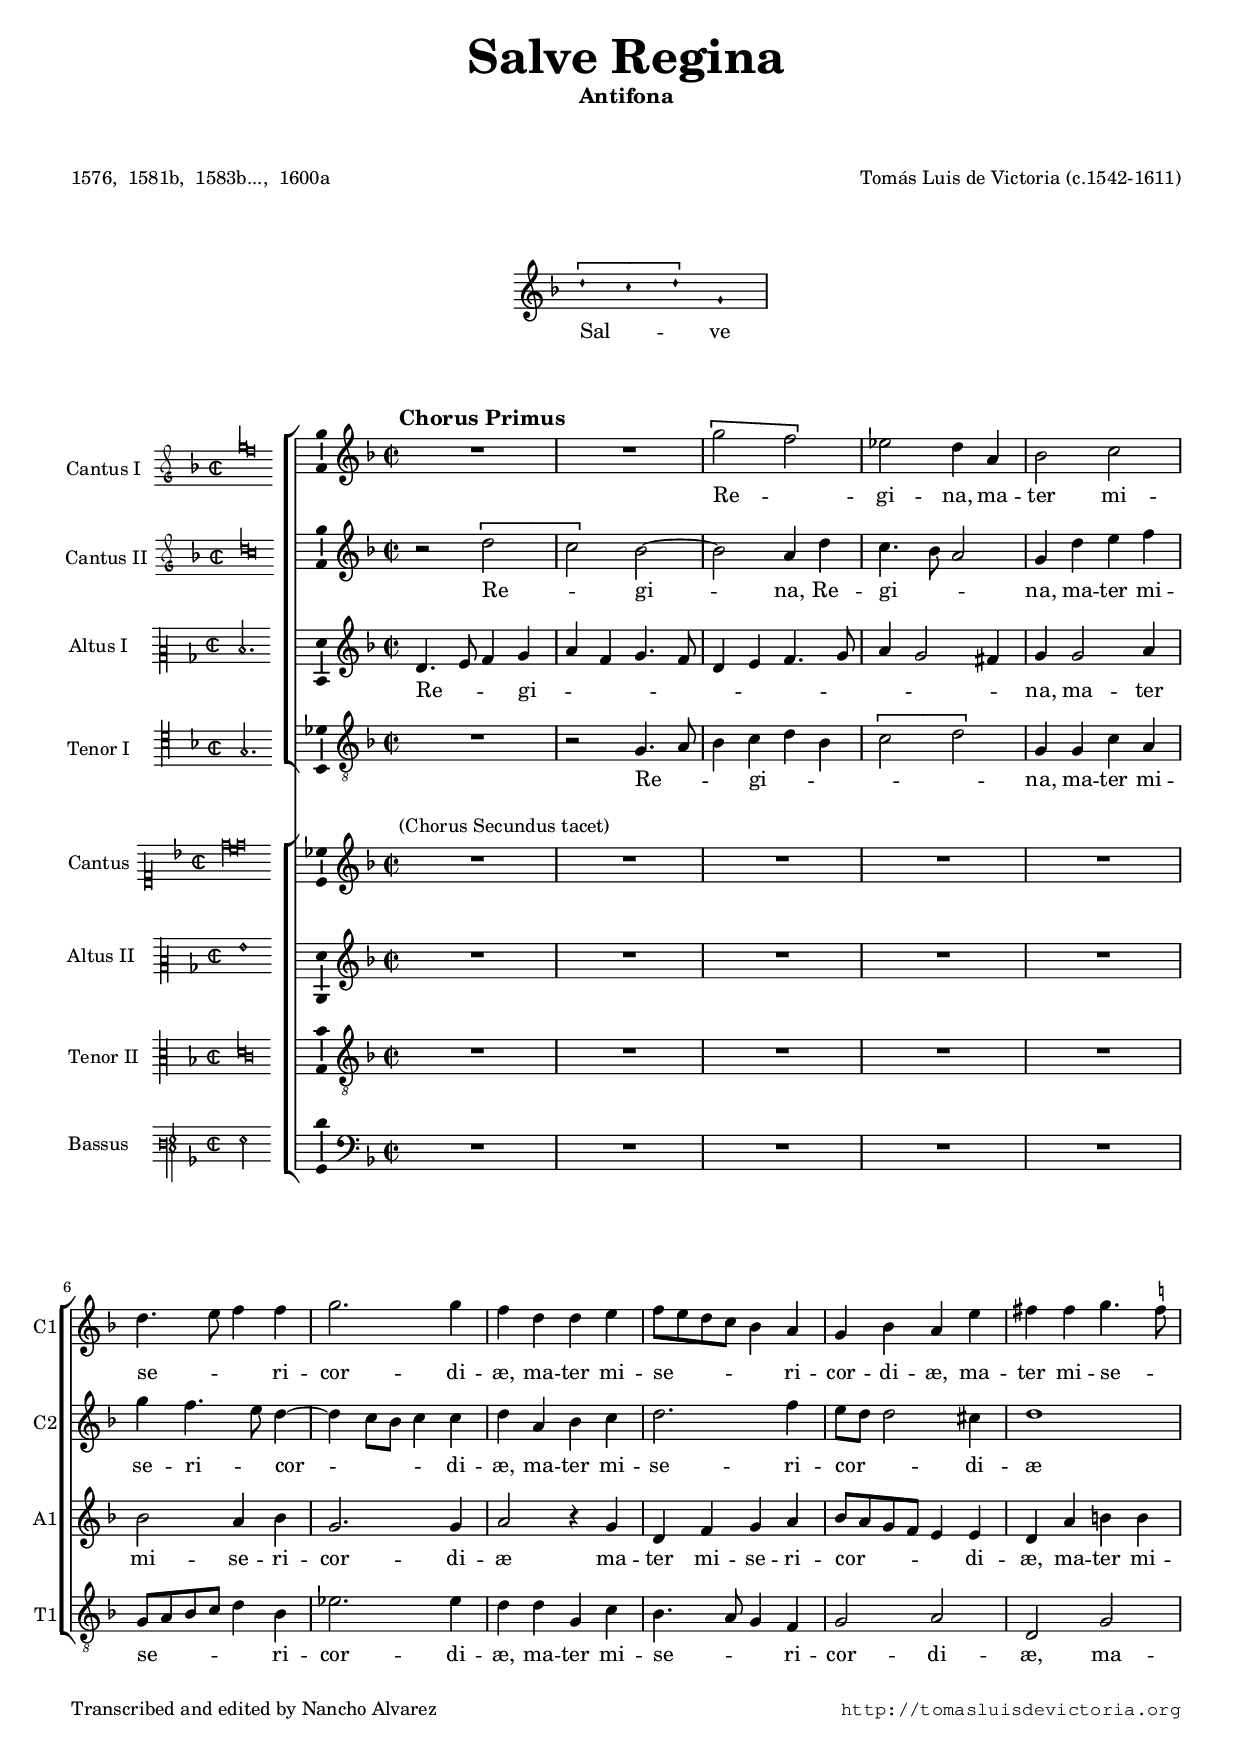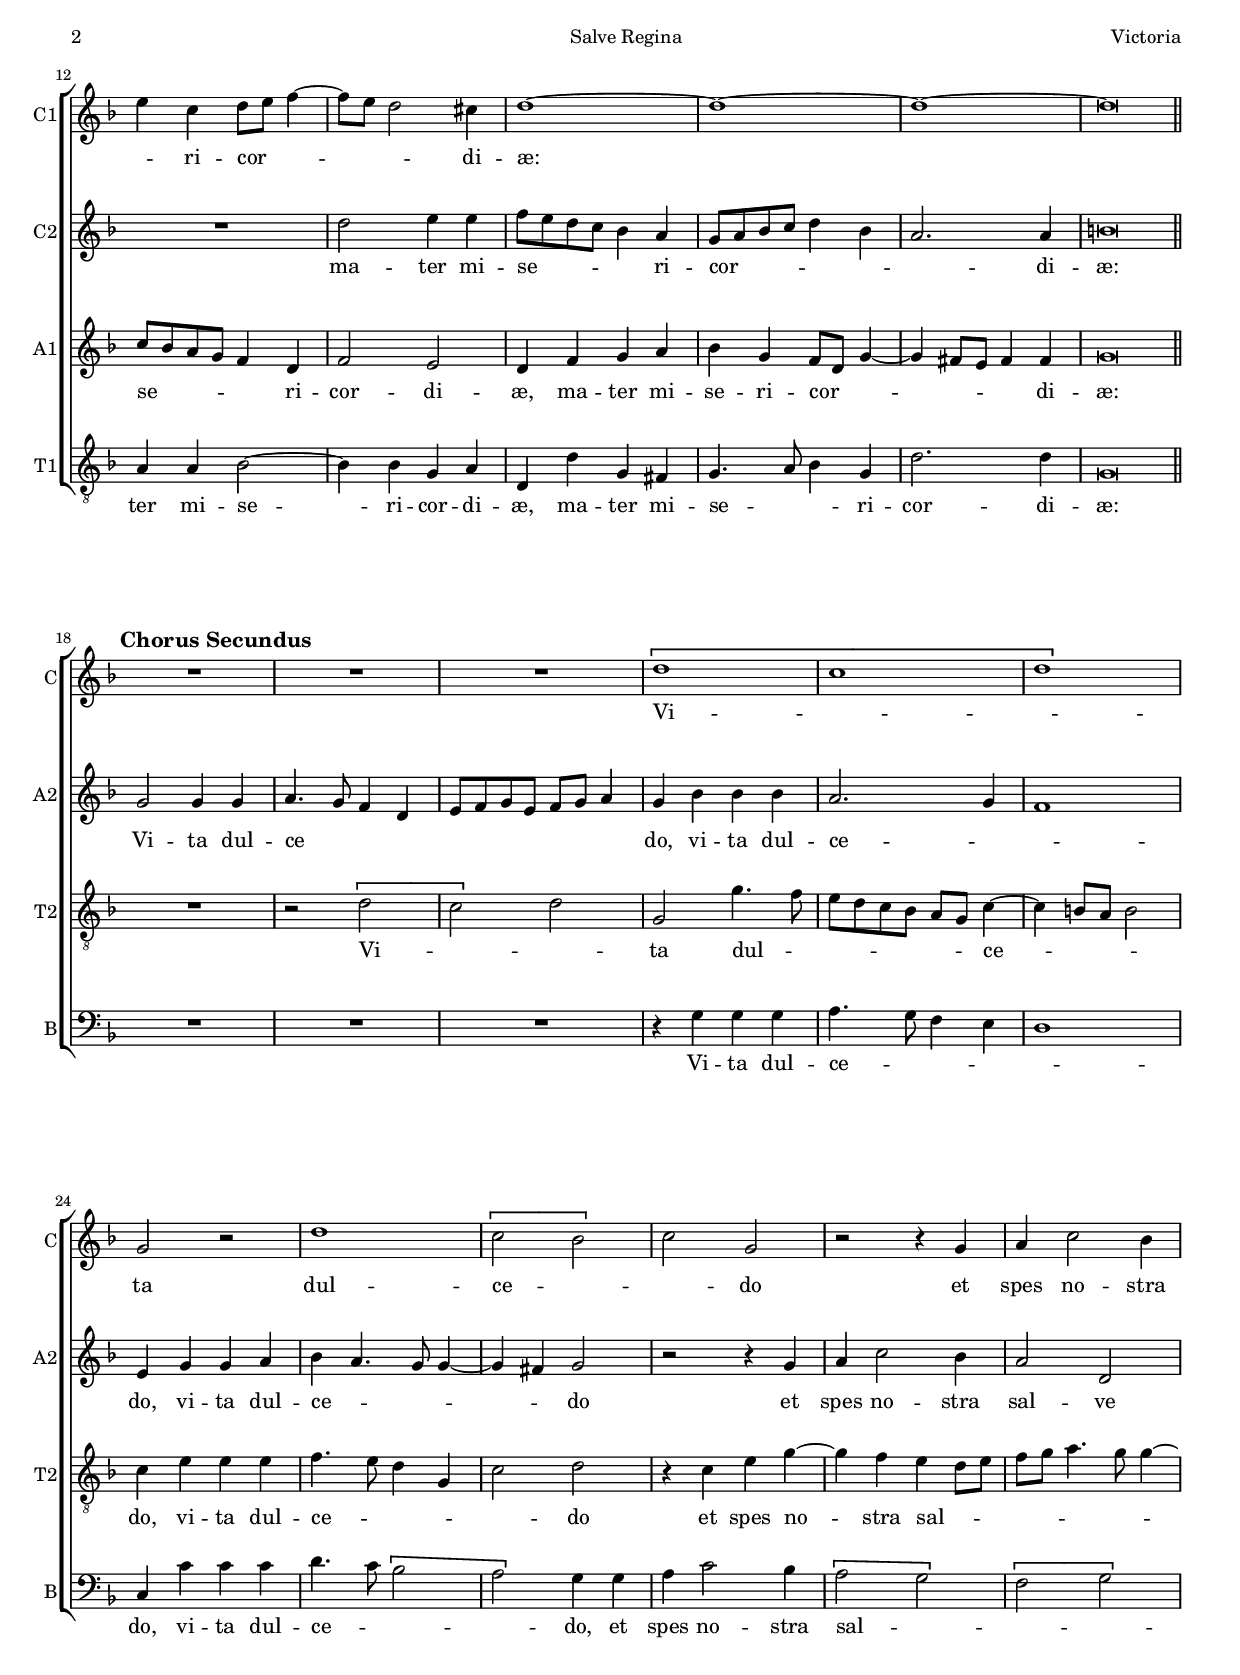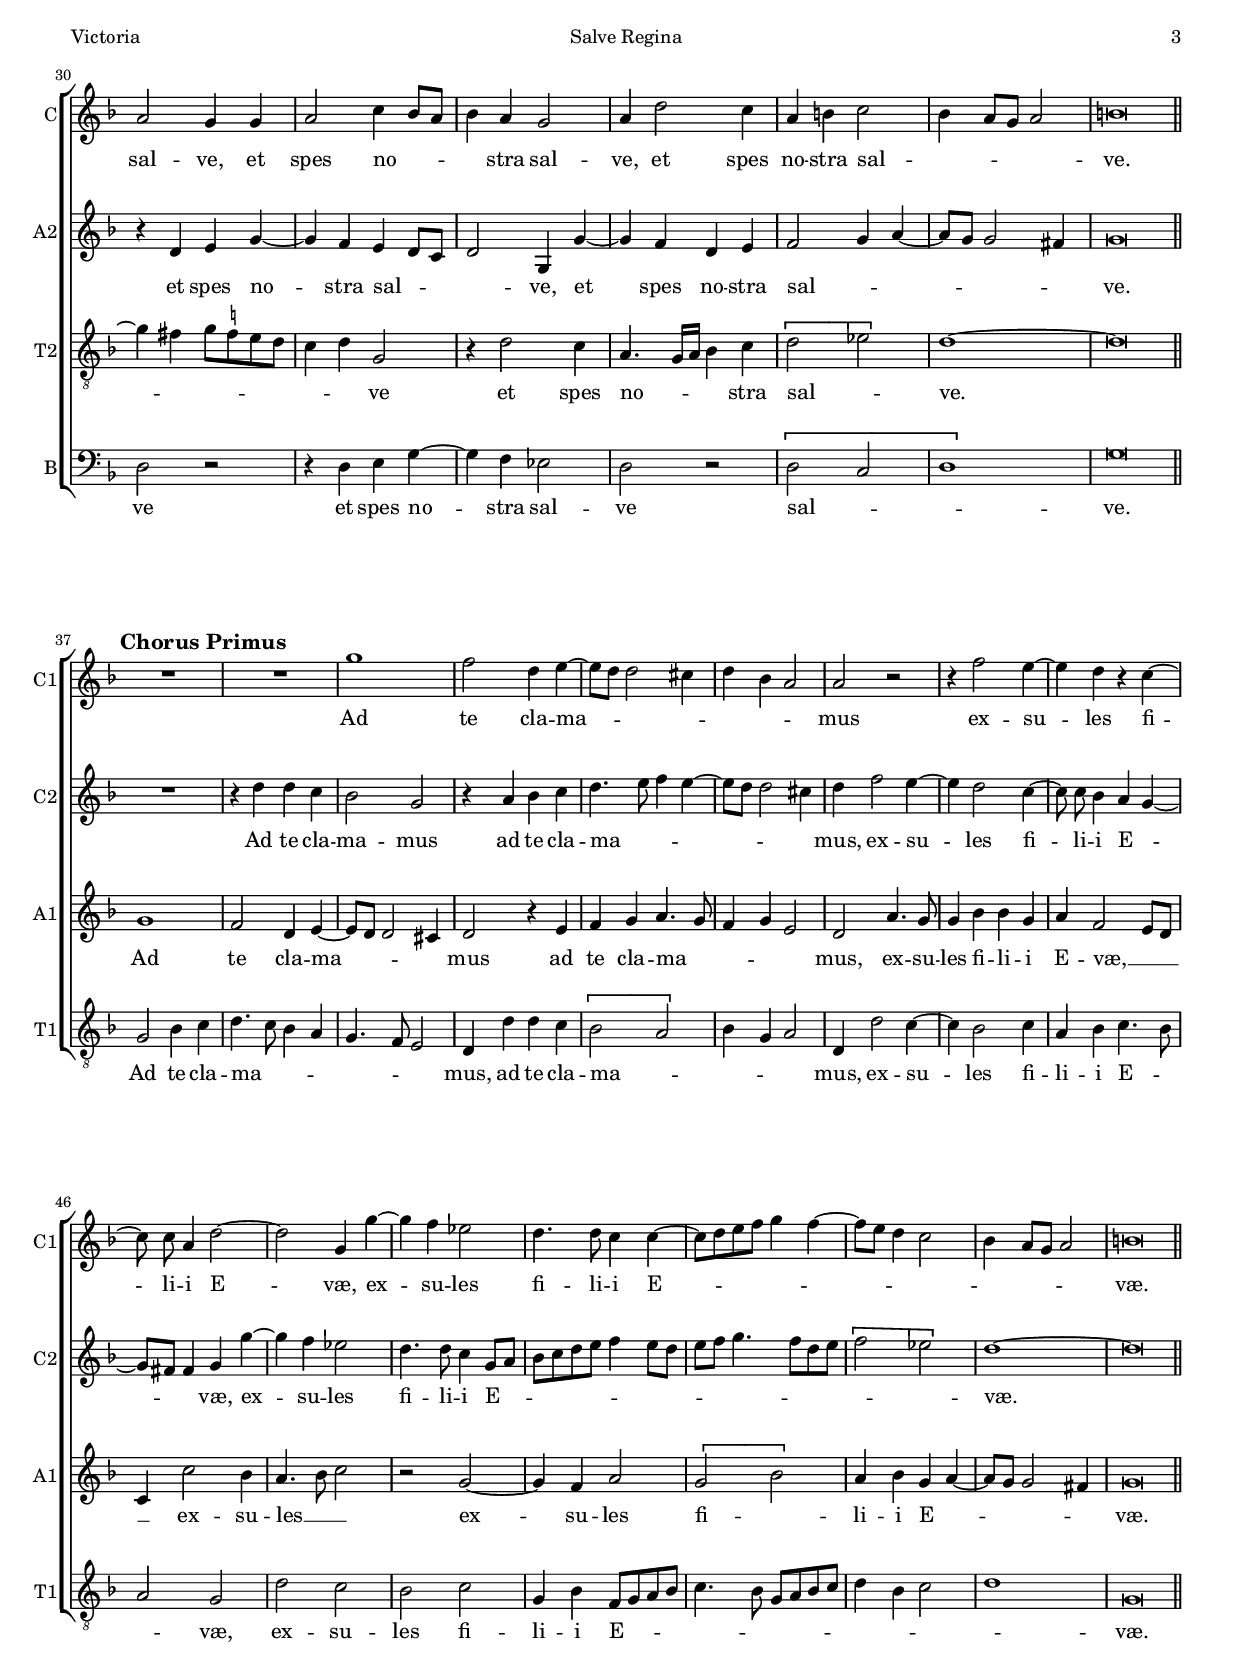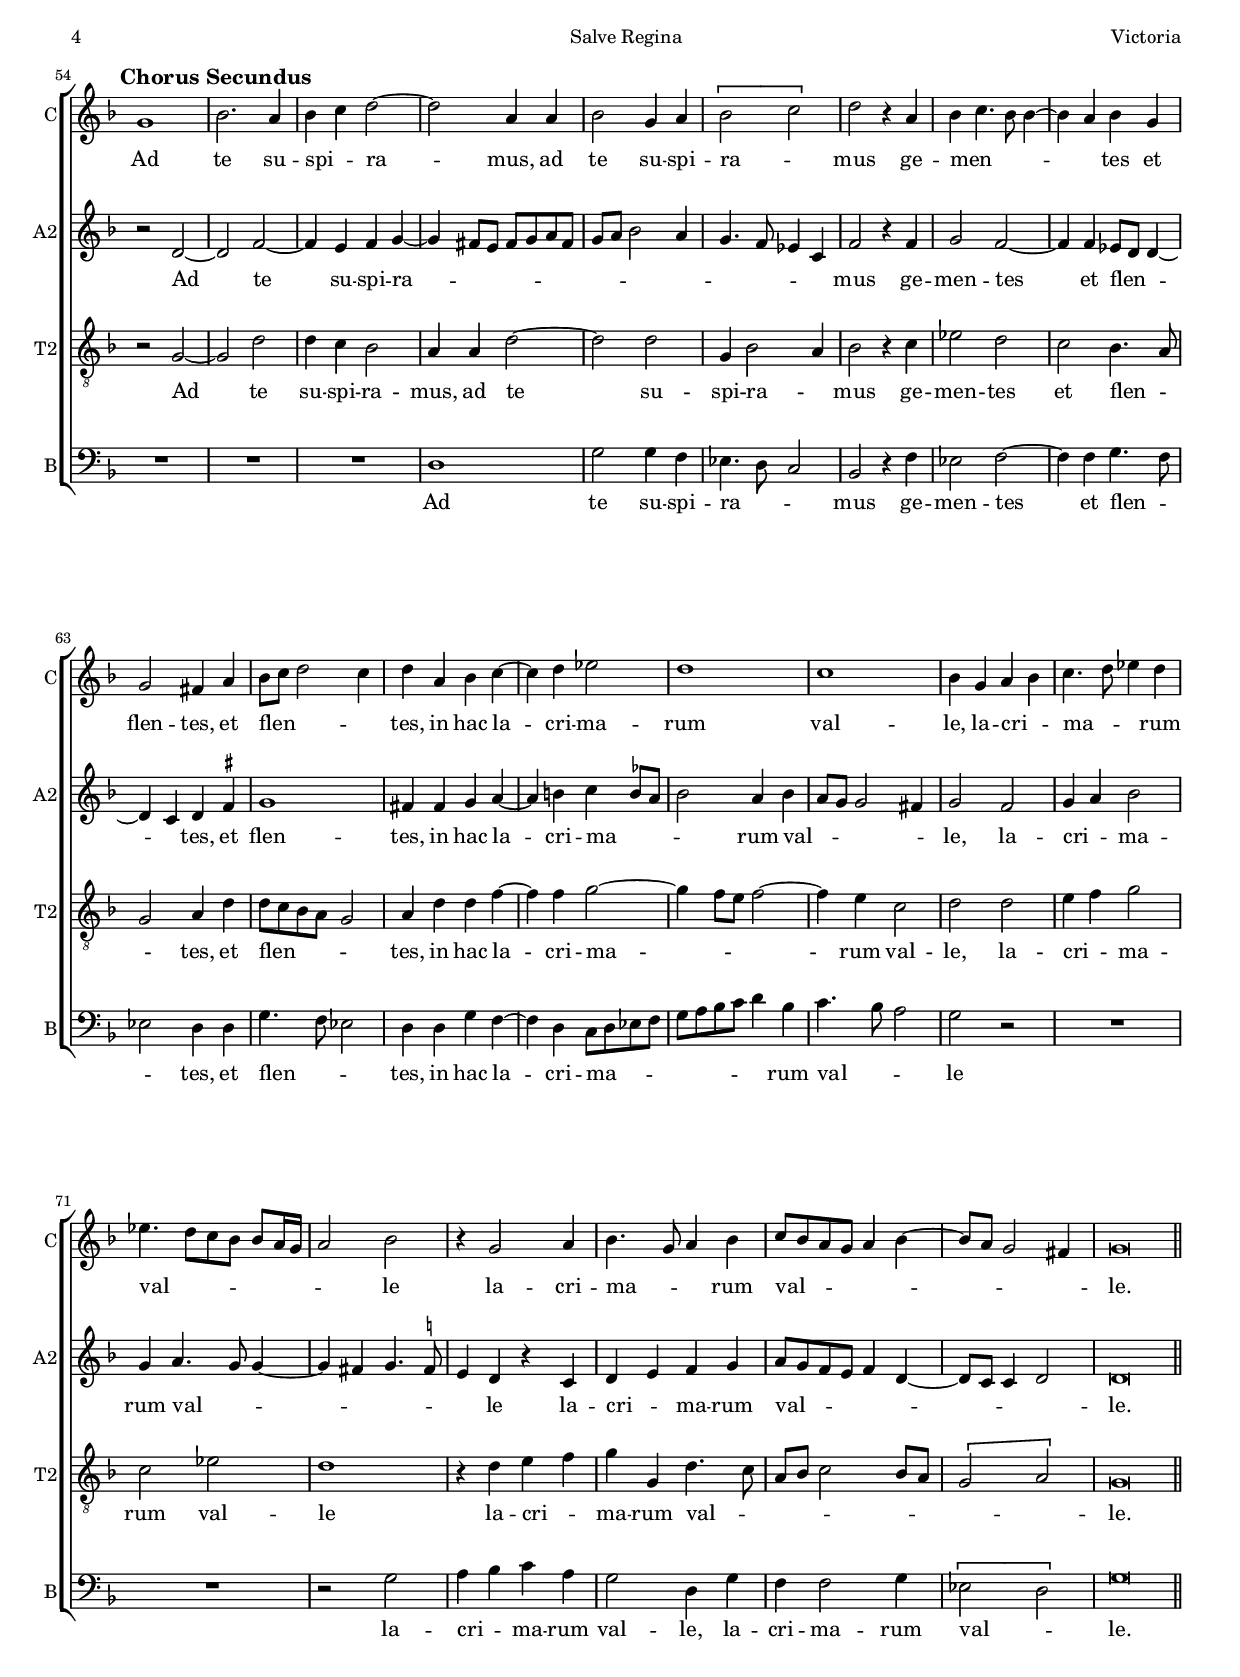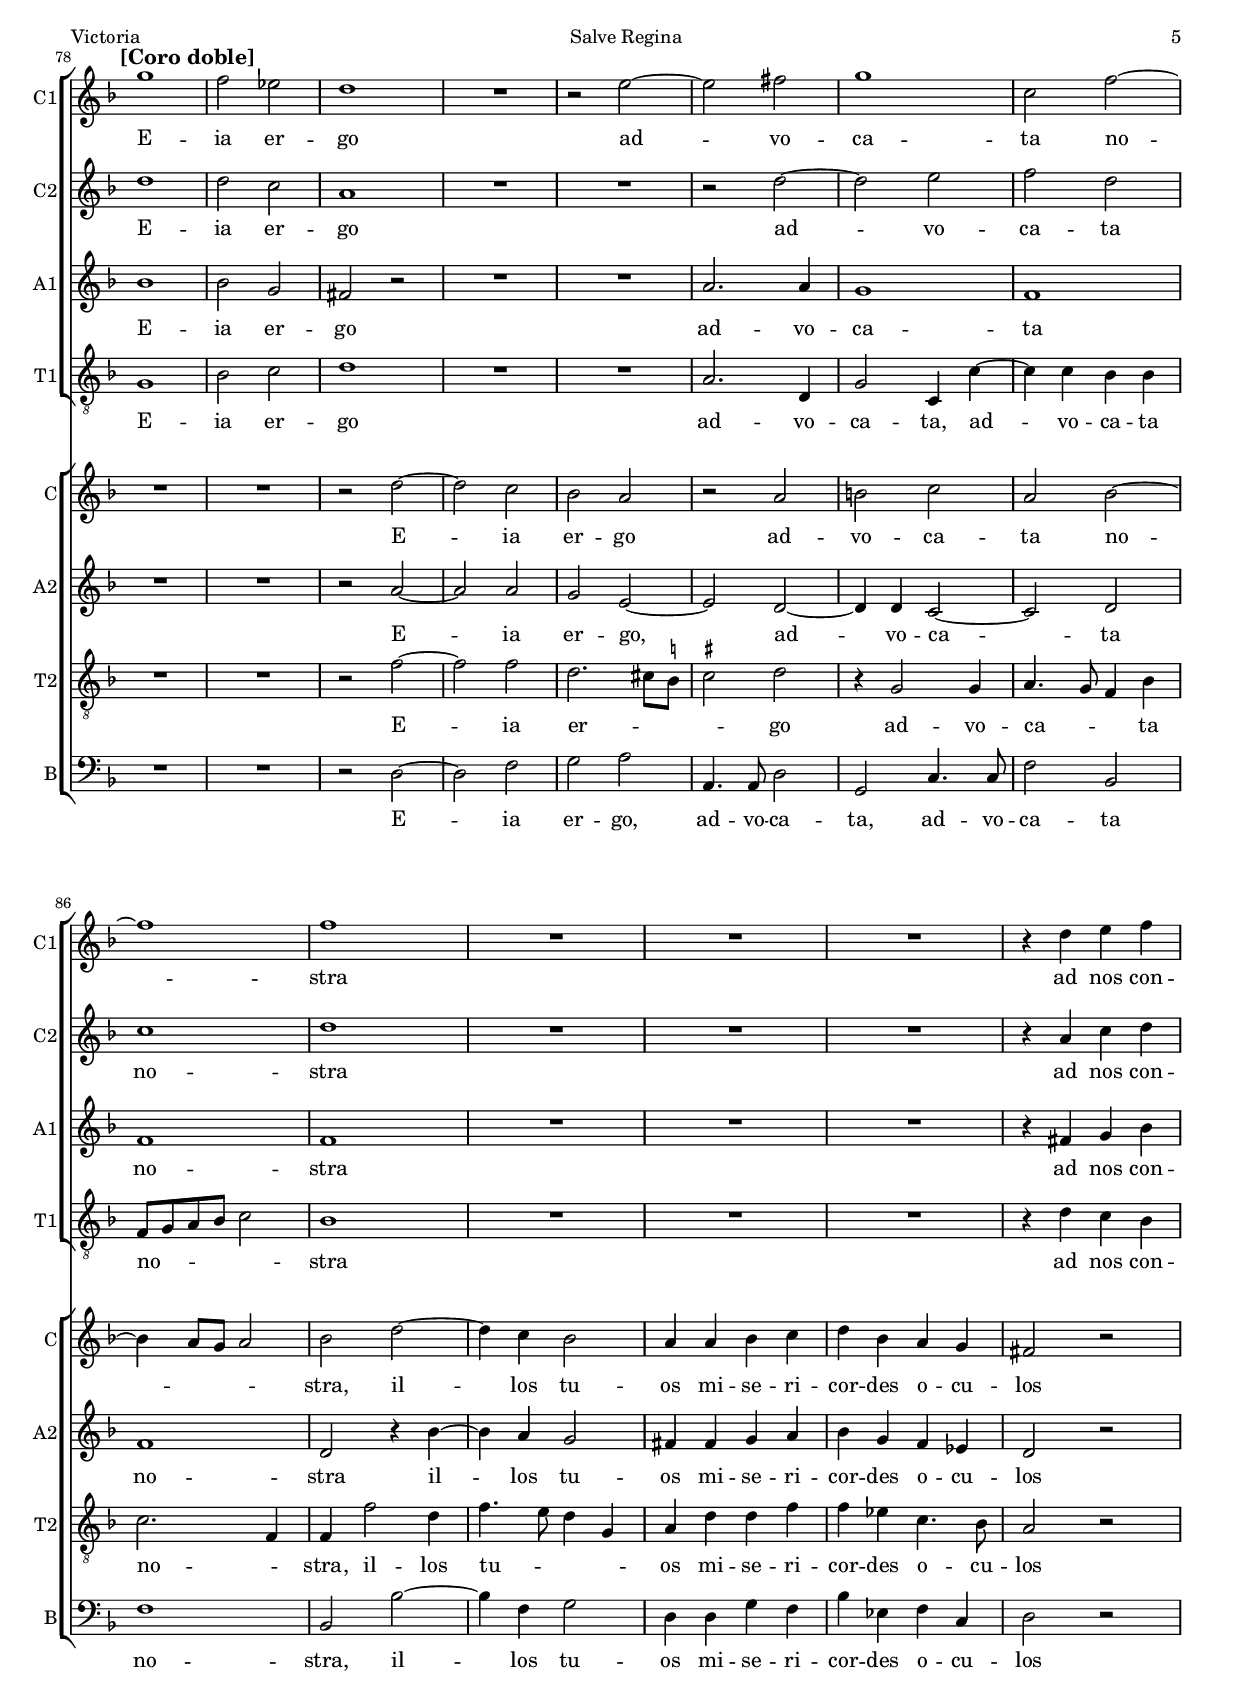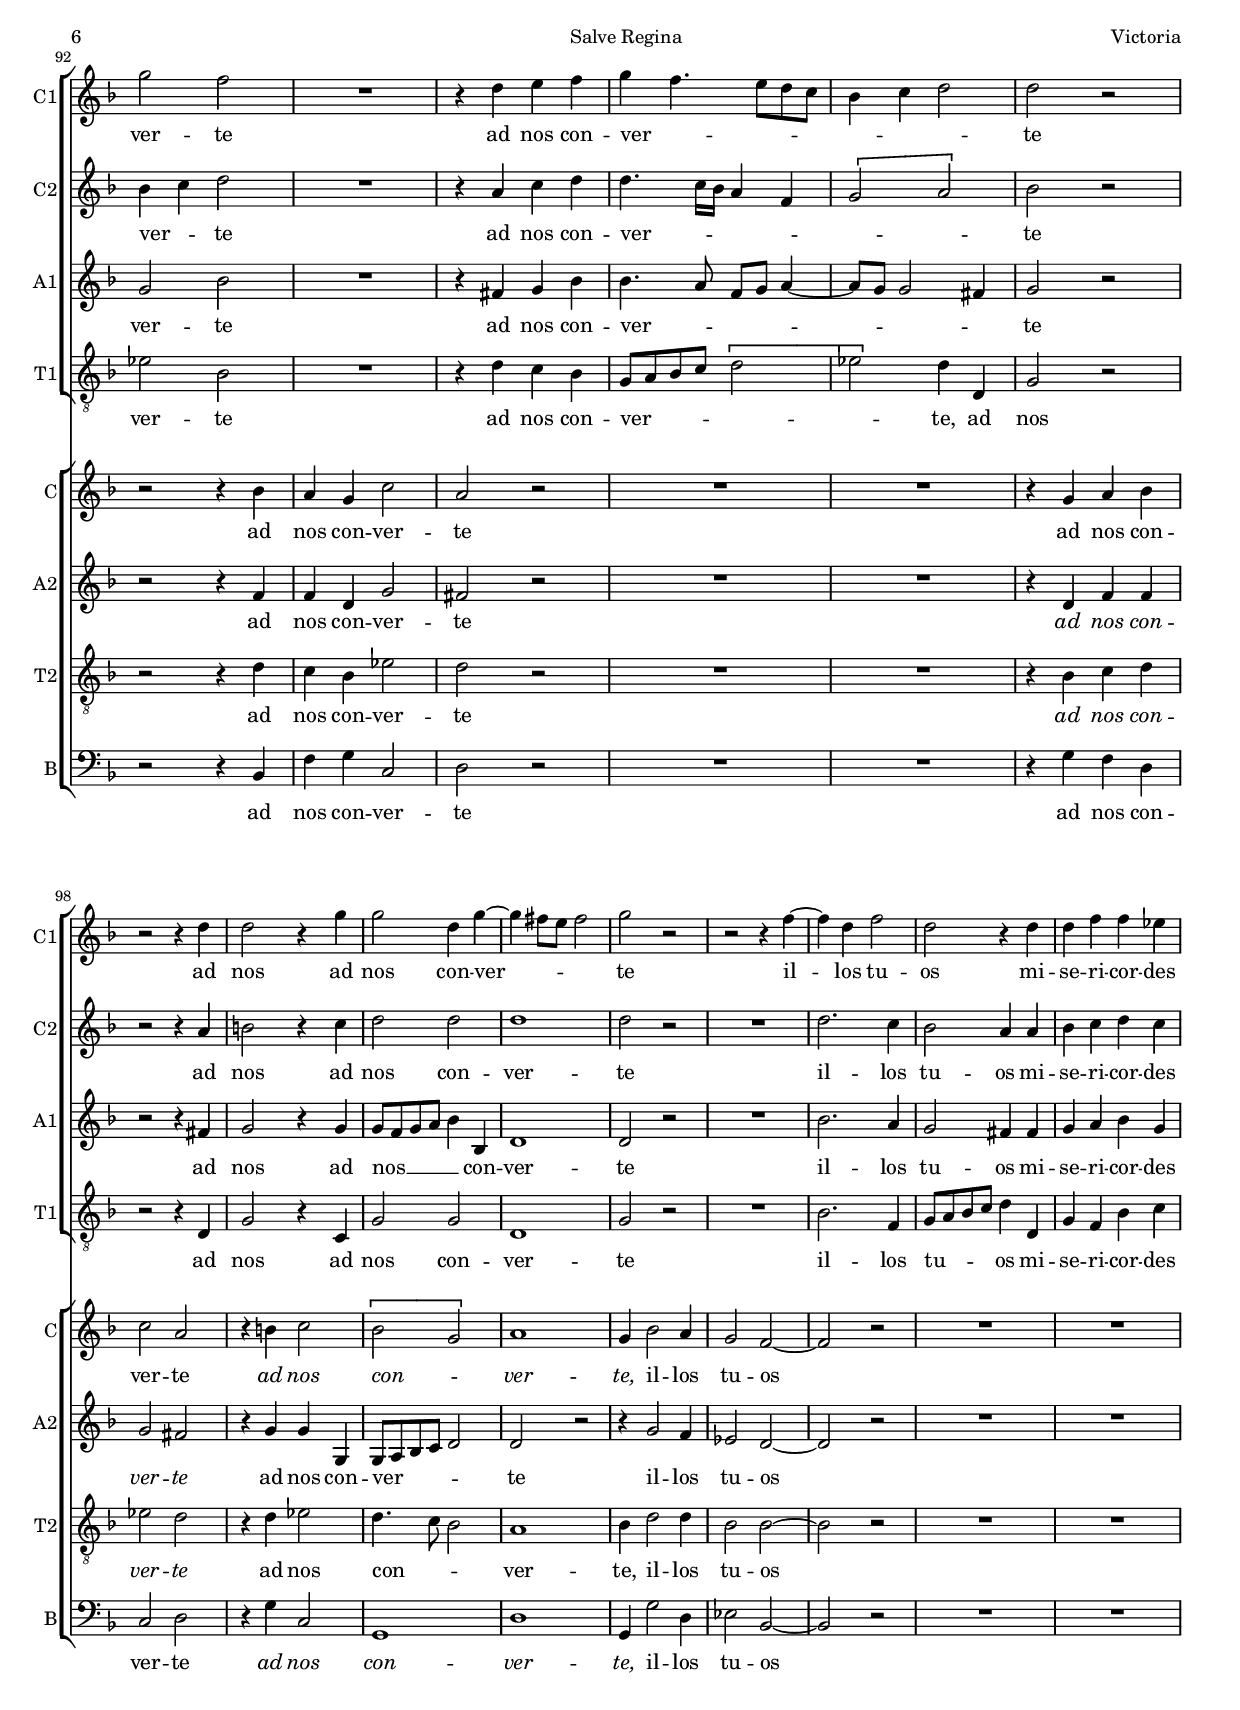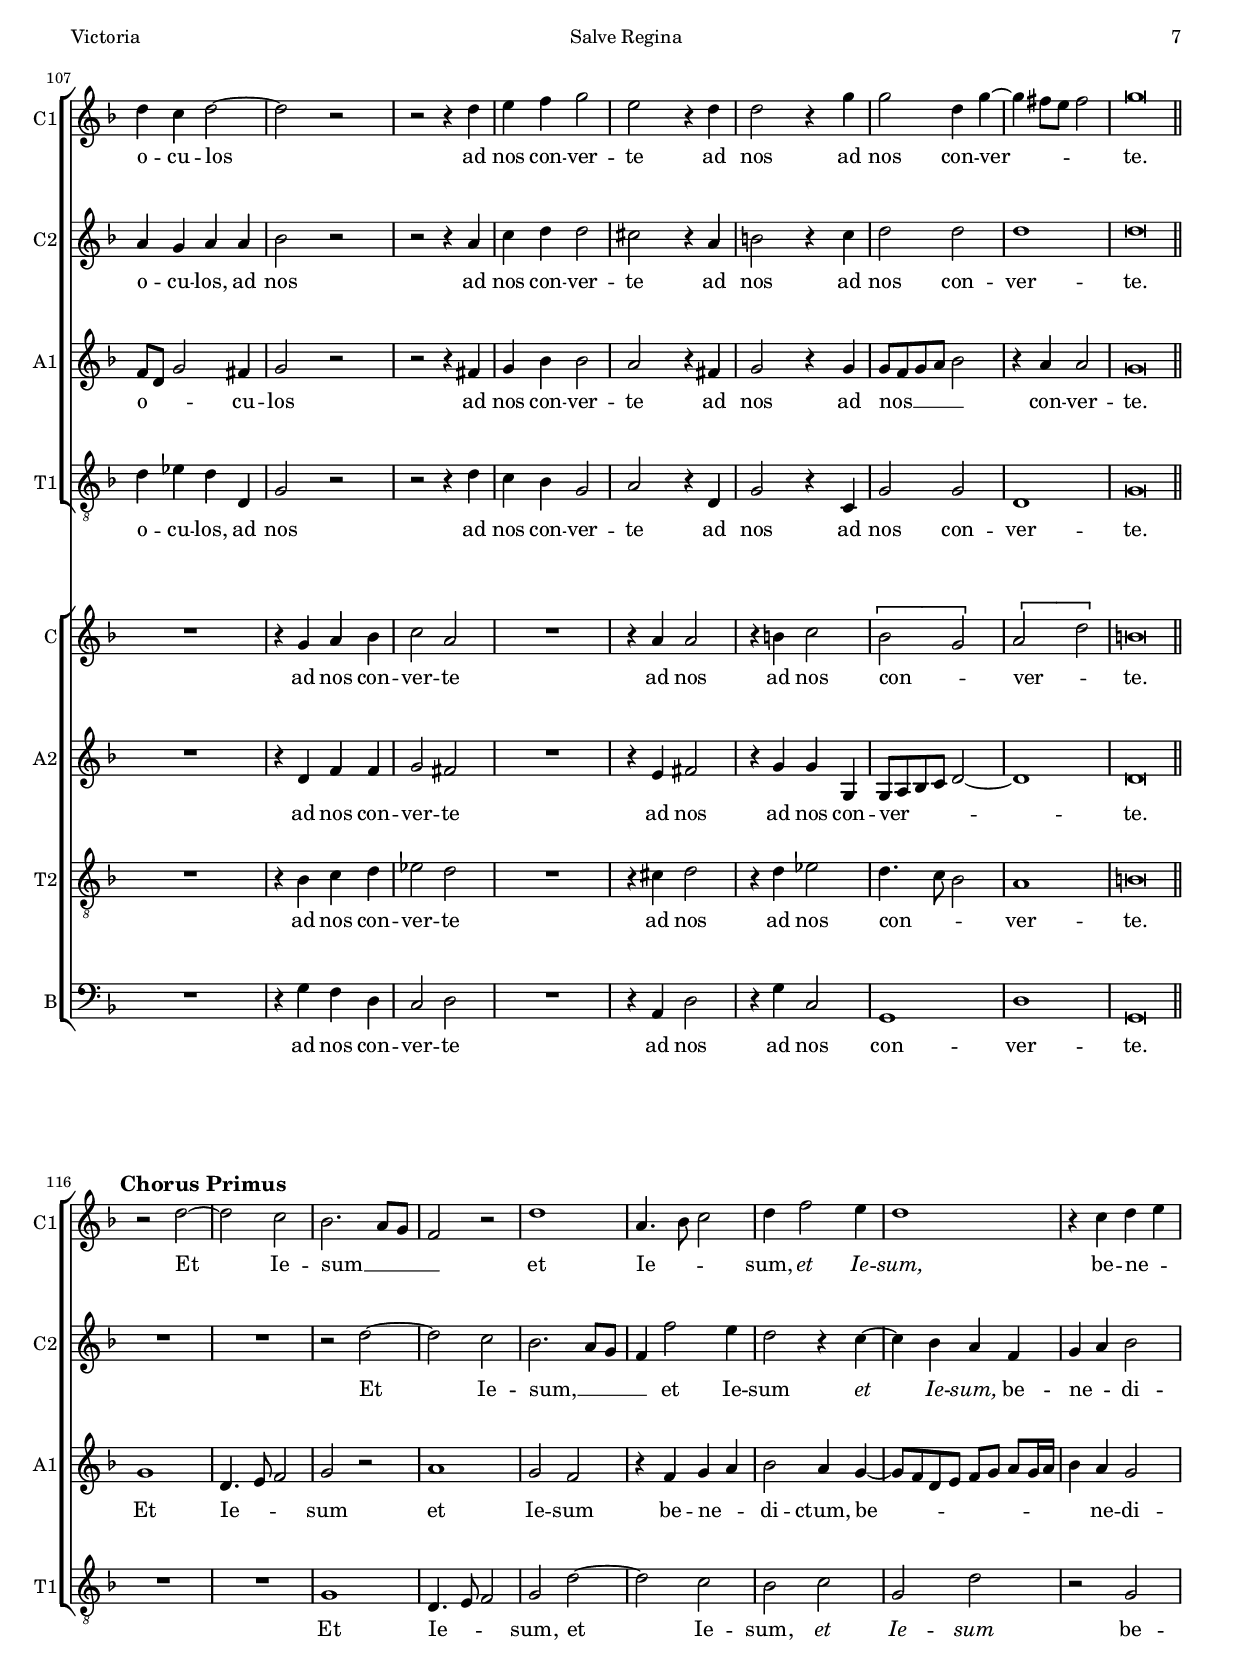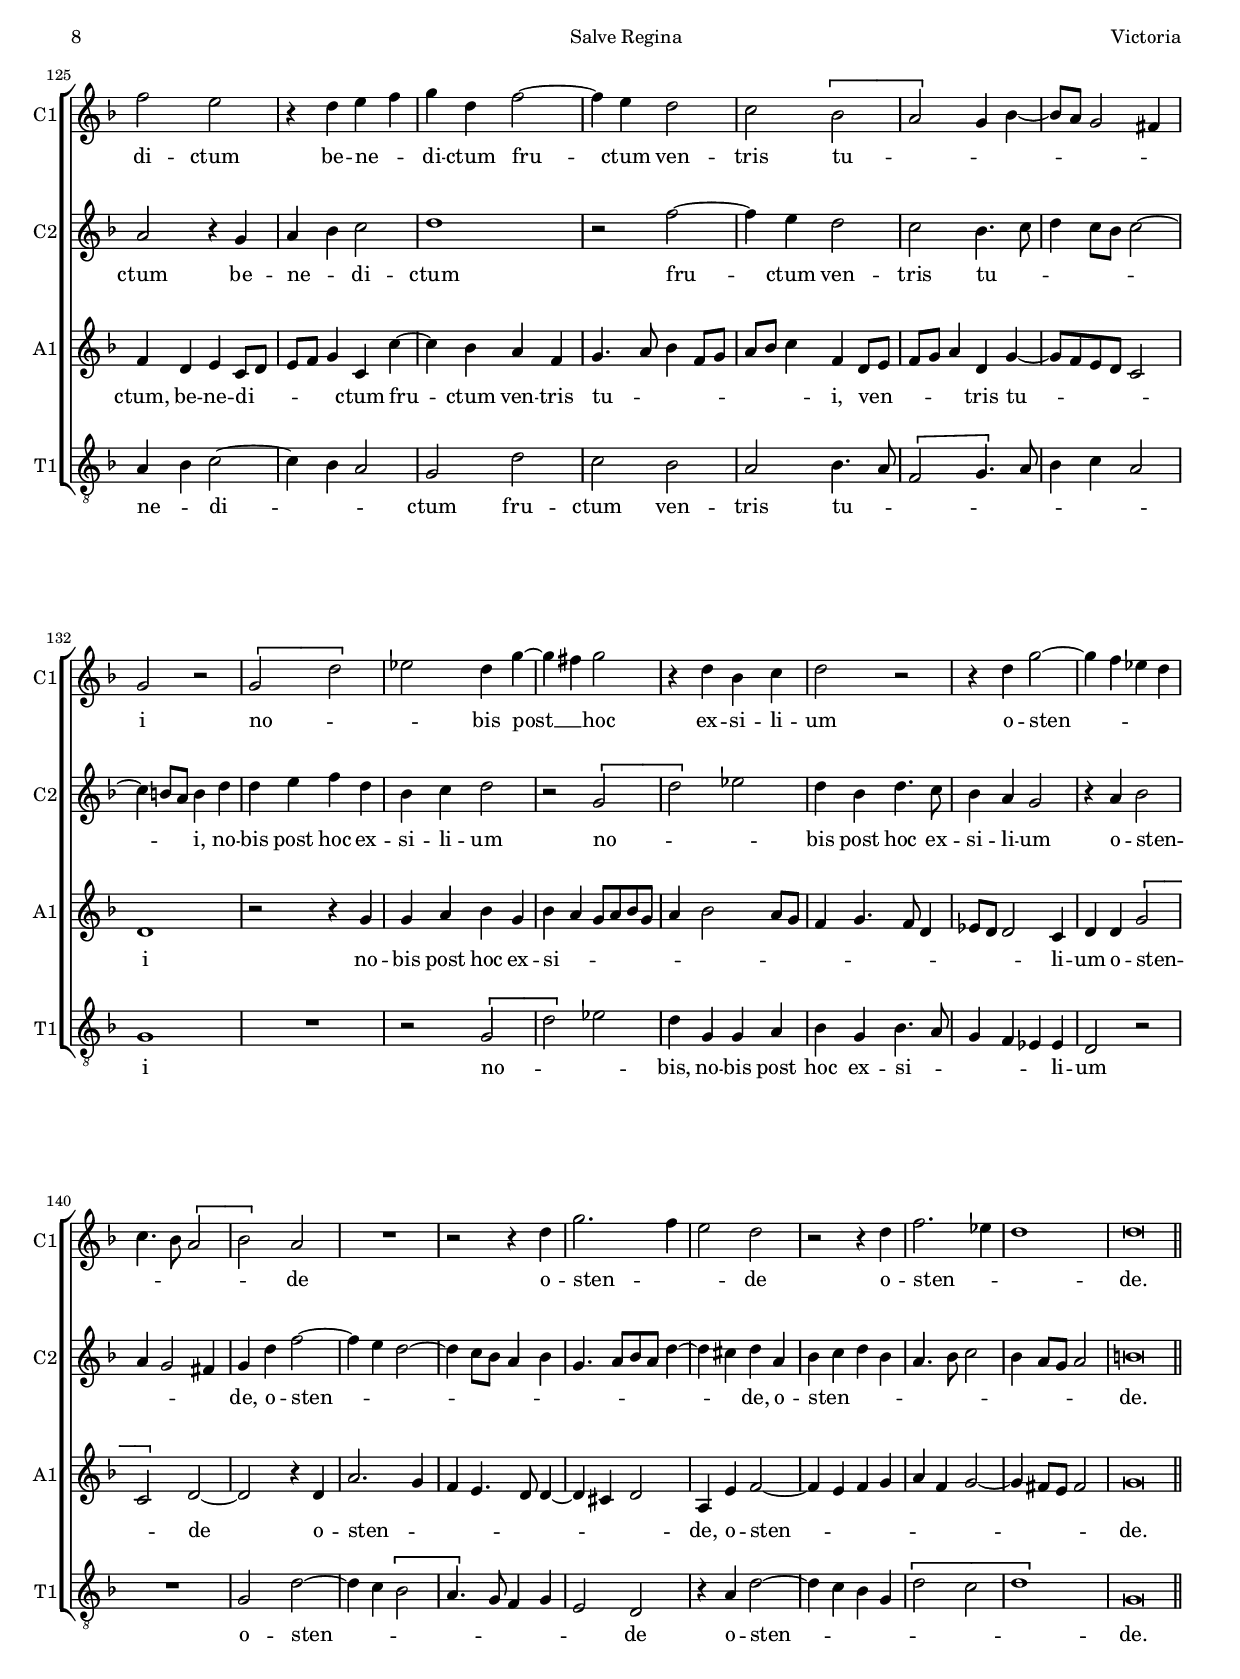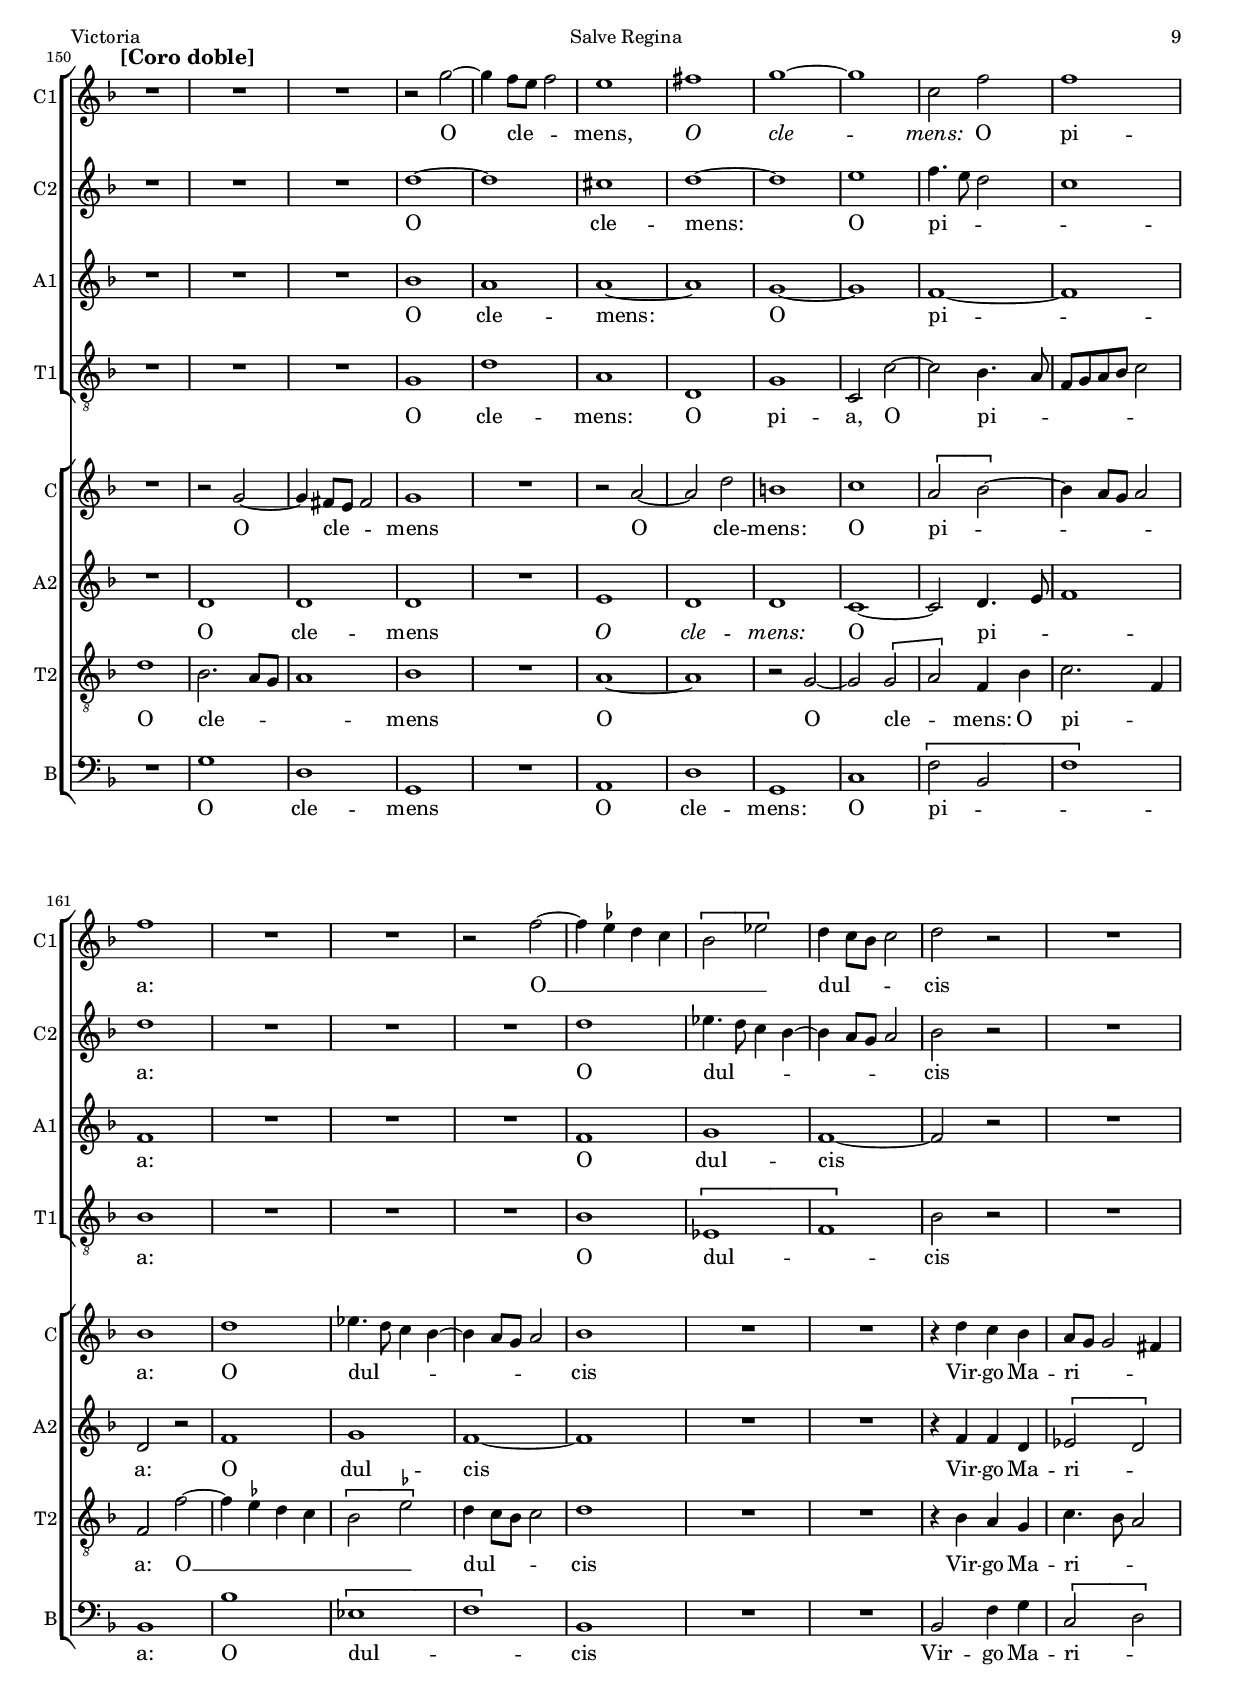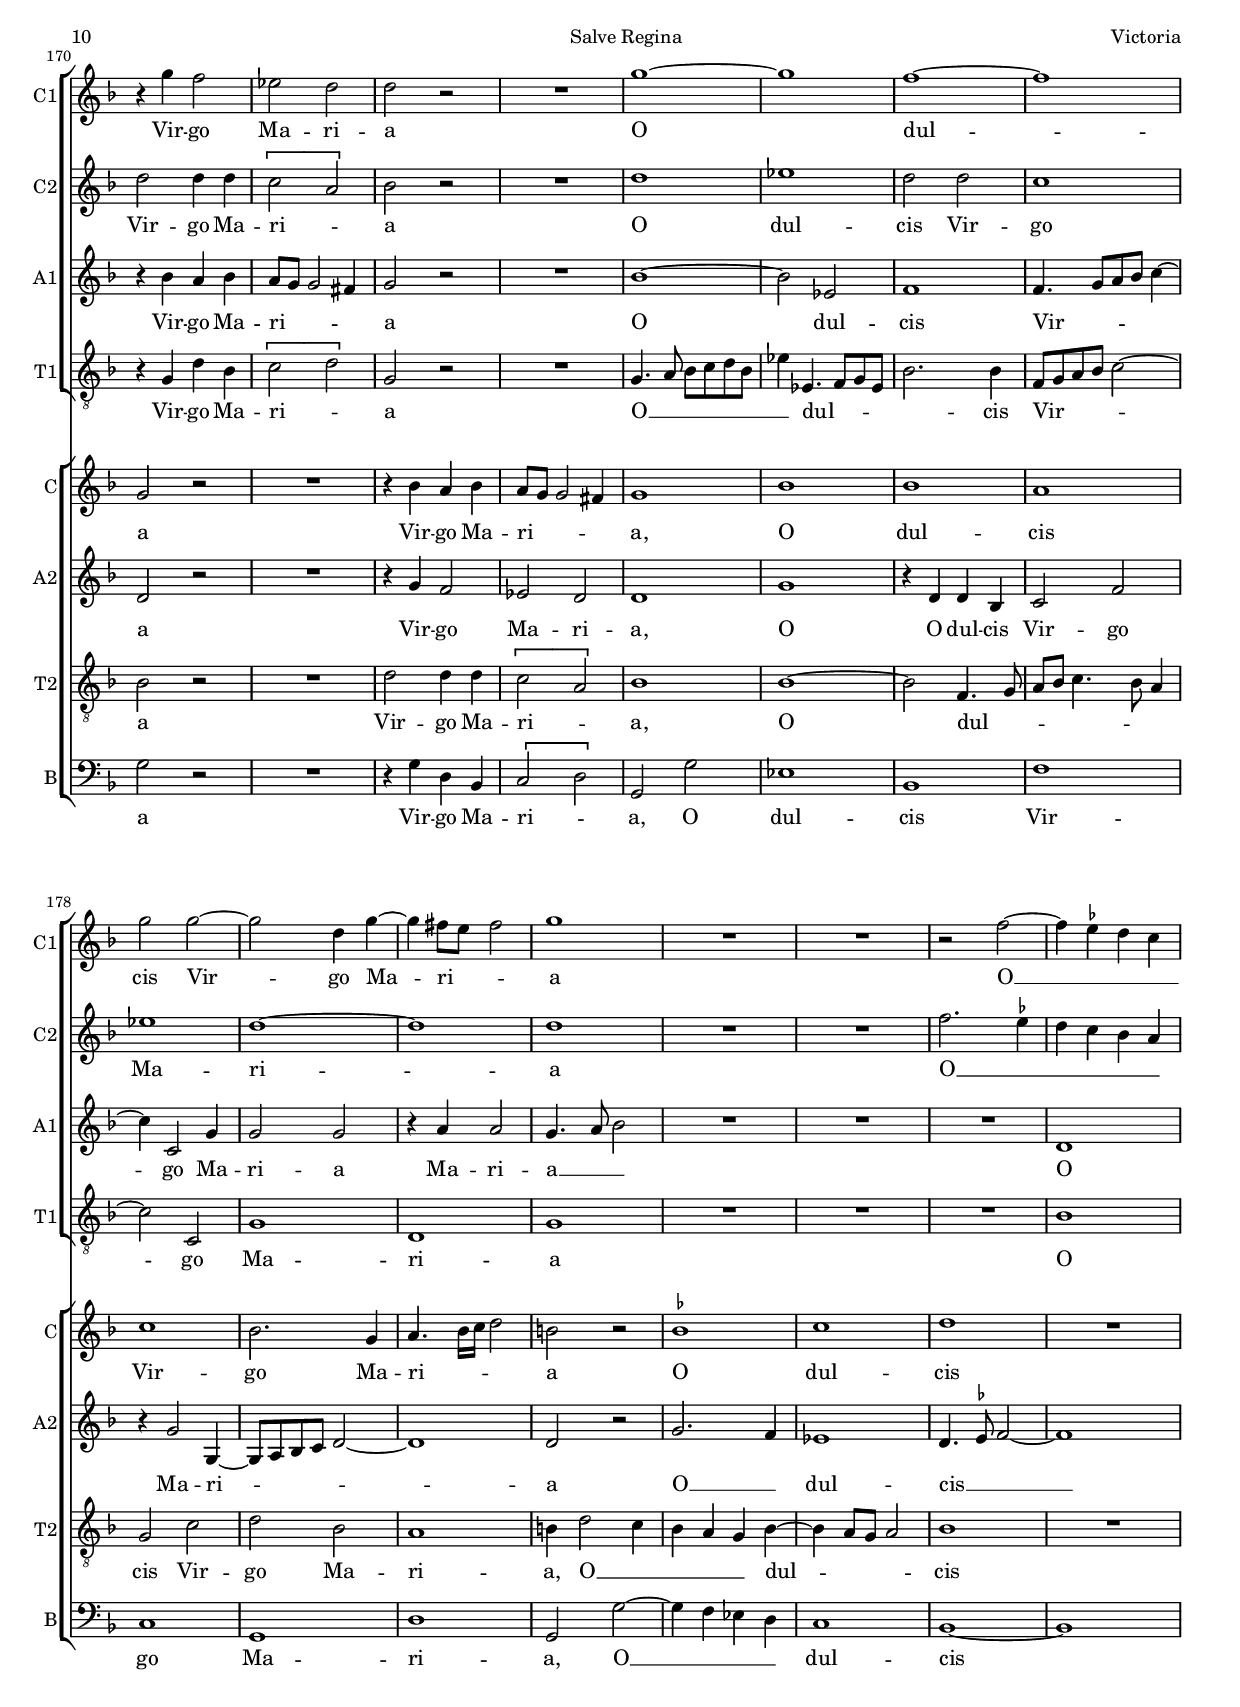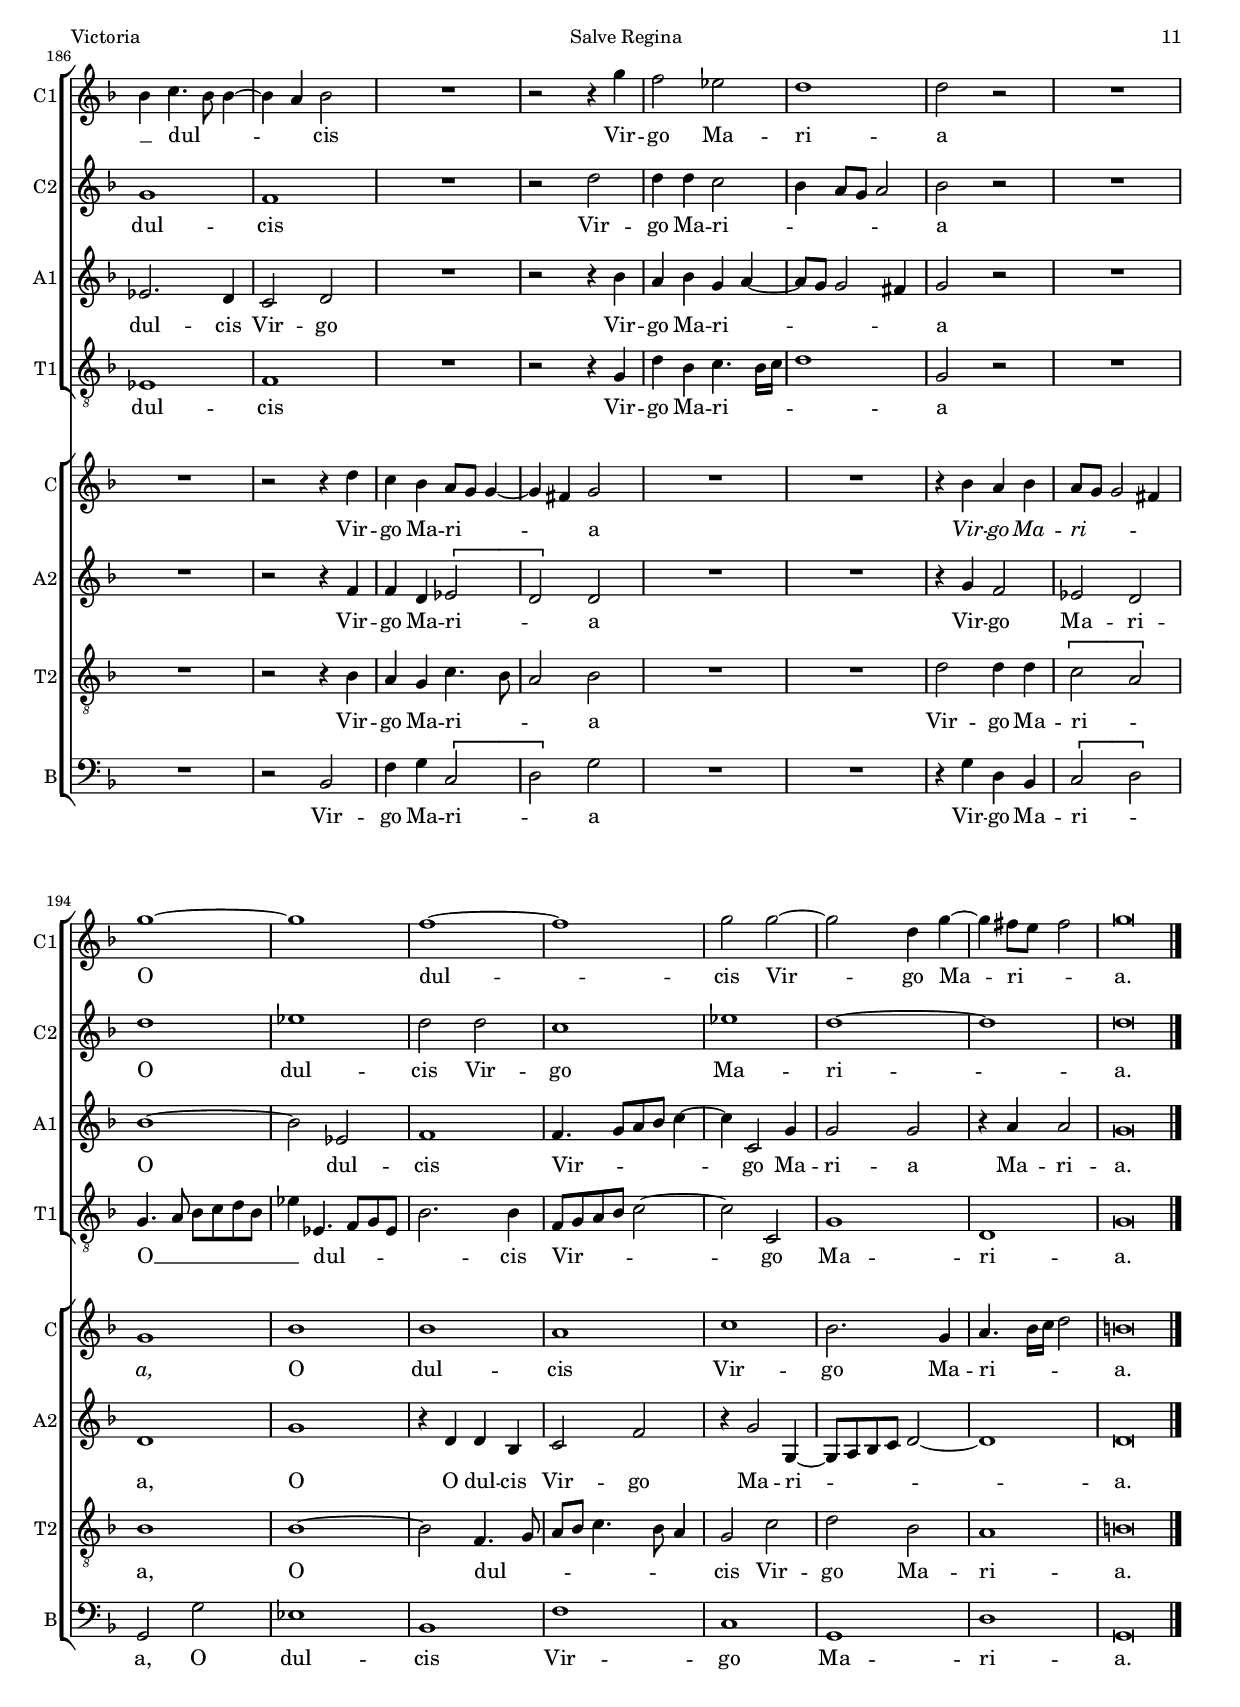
\version "2.18.0"

#(set-default-paper-size "a4")
#(set-global-staff-size 16.4)
#(ly:set-option 'point-and-click #f)
%mobile -s10.5 -i2.6 -ball -m6

italicas=\override LyricText.font-shape = #'italic
rectas=\override LyricText.font-shape = #'upright
ss=\once \set suggestAccidentals = ##t
incipitwidth = 20

htitle="Salve Regina"
hcomposer="Victoria"

\header {
	title=\markup{\fontsize #4 "Salve Regina"}
	subtitle=\markup{"Antifona"}
	subsubtitle=\markup{\null \vspace #2 }
        composer="Tomás Luis de Victoria (c.1542-1611)"
        pdfauthor=\composer
	%opus="(-)"
	poet="1576,  1581b,  1583b...,  1600a" % transcrito a partir de 1576, pero con algunas alteraciones de las otras ediciones
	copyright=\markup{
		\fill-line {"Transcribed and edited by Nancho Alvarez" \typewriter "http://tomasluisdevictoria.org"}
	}
%	tagline=""
}

\markup{\vspace #2 } %notablet



\score{
	\new Staff <<
	\new Voice="canto"{
		\override Staff.TimeSignature.stencil = #'()
		\override Stem.transparent = ##t
		\set Score.timing = ##f
		\override NoteHead.style = #'mensural
		\override Staff.VerticalAxisGroup.Y-extent = #'(0 . 0)
		\key d \minor \clef treble
		\[d''4 c'' d''\] g' % cantus 1 y 2
	 	\bar "|" }
	\new Lyrics \lyricsto "canto" {  
	Sal -- _ _ ve
	}
>>

\layout{
	line-width=11.8\cm
	indent=7.5 \cm
	%tablet line-width=10\cm
	%tablet indent = 6\cm
	ragged-right = ##f
        \override LigatureBracket.padding = #1
}

}

%tablet \pageBreak
\markup{\vspace #2 } %notablet

%%%%%%%%%%%%%%%%%%%%%%%%%%%%%%%%%%%%%%%%%%%%%%%%%%%%%%%%%

global={\key f \major \time 2/2
                \skip 1*17 \bar "||" \break
		\skip 1*19 \bar "||" \break
		\skip 1*17 \bar "||" \break
		\skip 1*24 \bar "||" \break
		\skip 1*38 \bar "||" \break
		\skip 1*34 \bar "||" \break
		\skip 1*52 \bar "|." 
}

cantusuno={
	\once \override TextScript.padding = #1.5
	\once \override TextScript.X-offset = #-2
	s4*0^\markup{\larger \bold "Chorus Primus"}
	R1*4/4 |
	R1*4/4 |
	\[g''2 f''\] |
	ees'' d''4 a' |
%5
	bes'2 c'' |
	d''4. e''8 f''4 f'' |
	g''2. g''4 |
	f'' d'' d'' e'' |
	f''8 e'' d'' c'' bes'4 a' |
%10
	g' bes' a' e'' |
	fis'' fis'' g''4. \ss f''8 | % natural en 1576
	e''4 c'' d''8 e'' f''4 ~ |
	f''8 e'' d''2 cis''4 |
	d''1 ~ |
%15
	d'' ~ |
	d'' ~ |
	d''\breve*1/2 | 
	R1*4/4 |
	R1*4/4 |
%20
	R1*4/4 |
	R1*4/4 |
	R1*4/4 |
	R1*4/4 |
	R1*4/4 |
%25
	R1*4/4 |
	R1*4/4 |
	R1*4/4 |
	R1*4/4 |
	R1*4/4 |
%30
	R1*4/4 |
	R1*4/4 |
	R1*4/4 |
	R1*4/4 |
	R1*4/4 |
%35
	R1*4/4 |
	R1*4/4 |
	\once \override TextScript.padding = #1.5
	\once \override TextScript.X-offset = #-2
	s4*0^\markup{\larger \bold "Chorus Primus"}
	R1*4/4 |
	R1*4/4 |
	g''1 |
%40
	f''2 d''4 e'' ~ |
	e''8 d'' d''2 cis''4 |
	d'' bes' a'2 |
	a' r |
	r4 f''2 e''4 ~ |
%45
	e'' d'' r c'' ~ |
	\set Staff.autoBeaming = ##f
	c''8 c'' a'4 d''2 ~ |
	\set Staff.autoBeaming = ##t
	d'' g'4 g'' ~ |
	g'' f'' ees''2 |
	d''4. d''8 c''4 c'' ~ |
%50
	c''8 d'' e'' f'' g''4 f'' ~ |
	f''8 e'' d''4 c''2 |
	bes'4 a'8 g' a'2 |
	b'\breve*1/2 | % natural en 1576
	R1*4/4 |
%55
	R1*4/4 |
	R1*4/4 |
	R1*4/4 |
	R1*4/4 |
	R1*4/4 |
%60
	R1*4/4 |
	R1*4/4 |
	R1*4/4 |
	R1*4/4 |
	R1*4/4 |
%65
	R1*4/4 |
	R1*4/4 |
	R1*4/4 |
	R1*4/4 |
	R1*4/4 |
%70
	R1*4/4 |
	R1*4/4 |
	R1*4/4 |
	R1*4/4 |
	R1*4/4 |
%75
	R1*4/4 |
	R1*4/4 |
	R1*4/4 |
	\once \override TextScript.padding = #1.5
	\once \override TextScript.X-offset = #-2
	s4*0^\markup{\larger \bold "[Coro doble]"}
	g''1 |
	f''2 ees'' |
%80
	d''1 |
	R1*4/4 |
	r2 e'' ~ |
	e'' fis'' |
	g''1 |
%85
	c''2 f'' ~ |
	f''1 |
	f'' |
	R1*4/4 |
	R1*4/4 |
%90
	R1*4/4 |
	r4 d'' e'' f'' |
	g''2 f'' |
	R1*4/4 |
	r4 d'' e'' f'' |
%95
	g'' f''4. e''8 d'' c'' |
	bes'4 c'' d''2 |
	d'' r | \break
	r r4 d'' |
	d''2 r4 g'' |
%100
	g''2 d''4 g'' ~ |
	g'' fis''8 e'' fis''2 |
	g'' r |
	r r4 f'' ~ |
	f'' d'' f''2 |
%105
	d'' r4 d'' |
	d'' f'' f'' ees'' |
	d'' c'' d''2 ~ | % cis en 1576
	d'' r |
	r r4 d'' |
%110
	e'' f'' g''2 |
	e'' r4 d'' |
	d''2 r4 g'' |
	g''2 d''4 g'' ~ |
	g'' fis''8 e'' fis''2 |
%115
	g''\breve*1/2 |
	\once \override TextScript.padding = #1.5
	\once \override TextScript.X-offset = #-2
	s4*0^\markup{\larger \bold "Chorus Primus"}
	r2 d'' ~ |
	d'' c'' |
	bes'2. a'8 g' |
	f'2 r |
%120
	d''1 |
	a'4. bes'8 c''2 |
	d''4 f''2 e''4 |
	d''1 |
	r4 c'' d'' e'' |
%125
	f''2 e'' |
	r4 d'' e'' f'' |
	g'' d'' f''2 ~ |
	f''4 e'' d''2 |
	c'' \[bes' |
%130
	a'\] g'4 bes' ~ |
	bes'8 a' g'2 fis'4 |
	g'2 r |
	\[g' d''\] |
	ees'' d''4 g'' ~ |
%135
	g'' fis'' g''2 |
	r4 d'' bes' c'' |
	d''2 r |
	r4 d'' g''2 ~ |
	g''4 f'' ees'' d'' |
%140
	c''4. bes'8 \[a'2 |
	bes'\] a' |
	R1*4/4 |
	r2 r4 d'' |
	g''2. f''4 |
%145
	e''2 d'' |
	r r4 d'' |
	f''2. ees''4 |
	d''1 |
	d''\breve*1/2 |
%150
	\once \override TextScript.padding = #1.5
	\once \override TextScript.X-offset = #-2
	s4*0^\markup{\larger \bold "[Coro doble]"}
        R1*4/4 |
	R1*4/4 |
	R1*4/4 |
	r2 g'' ~ |
	g''4 f''8 e'' f''2 |
%155
	e''1 |
	fis'' |
	g'' ~ |
	g'' |
	c''2 f'' |
%160
	f''1 |
	f'' |
	R1*4/4 |
	R1*4/4 |
	r2 f'' ~ |
%165
	f''4 \ss ees'' d'' c'' |
	\[bes'2 ees''\] |
	d''4 c''8 bes' c''2 |
	d'' r |
	R1*4/4 |
%170
	r4 g'' f''2 |
	ees'' d'' |
	d'' r |
	R1*4/4 |
	g''1 ~ |
%175
	g'' |
	f'' ~ | %\break
	f'' |
	g''2 g'' ~ |
	g'' d''4 g'' ~ |
%180
	g'' fis''8 e'' fis''2 |
	g''1 |
	R1*4/4 |
	R1*4/4 |
	r2 f'' ~ |
%185
	f''4 \ss ees'' d'' c'' |
	bes' c''4. bes'8 bes'4 ~ |
	bes' a' bes'2 |
	R1*4/4 |
	r2 r4 g'' |
%190
	f''2 ees'' |
	d''1 | % en 1576 d''2 d''1 
	d''2 r |
	R1*4/4 |
	g''1 ~ |
%195
	g'' |
	f'' ~ |
	f'' |
	g''2 g'' ~ |
	g'' d''4 g'' ~ |
%200
	g'' fis''8 e'' fis''2 |
	g''\breve*1/2
}

cantusdos={
	r2 \[d'' |
	c''\] bes' ~ |
	bes' a'4 d'' |
	c''4. bes'8 a'2 |
%5
	g'4 d'' e'' f'' |
	g'' f''4. e''8 d''4 ~ |
	d'' c''8 bes' c''4 c'' |
	d'' a' bes' c'' |
	d''2. f''4 |
%10
	e''8 d'' d''2 cis''4 |
	d''1 |
	R1*4/4 |
	d''2 e''4 e'' |
	f''8 e'' d'' c'' bes'4 a' |
%15
	g'8 a' bes' c'' d''4 bes' |
	a'2. a'4 |
	b'\breve*1/2 | % natural en 1576
	R1*4/4 |
	R1*4/4 |
%20
	R1*4/4 |
	R1*4/4 |
	R1*4/4 |
	R1*4/4 |
	R1*4/4 |
%25
	R1*4/4 |
	R1*4/4 |
	R1*4/4 |
	R1*4/4 |
	R1*4/4 |
%30
	R1*4/4 |
	R1*4/4 |
	R1*4/4 |
	R1*4/4 |
	R1*4/4 |
%35
	R1*4/4 |
	R1*4/4 |
	R1*4/4 |
	r4 d'' d'' c'' |
	bes'2 g' |
%40
	r4 a' bes' c'' |
	d''4. e''8 f''4 e'' ~ |
	e''8 d'' d''2 cis''4 |
	d'' f''2 e''4 ~ |
	e'' d''2 c''4 ~ |
%45
	\set Staff.autoBeaming = ##f
	c''8 c'' bes'4 a' g' ~ |
	\set Staff.autoBeaming = ##t
	g'8 fis' fis'4 g' g'' ~ |
	g'' f'' ees''2 |
	d''4. d''8 c''4 g'8 a' |
	bes' c'' d'' e'' f''4 e''8 d'' |
%50
	e'' f'' g''4. f''8 d'' e'' |
	\[f''2 ees''\] |
	d''1 ~ |
	d''\breve*1/2 |
	R1*4/4 |
%55
	R1*4/4 |
	R1*4/4 |
	R1*4/4 |
	R1*4/4 |
	R1*4/4 |
%60
	R1*4/4 |
	R1*4/4 |
	R1*4/4 |
	R1*4/4 |
	R1*4/4 |
%65
	R1*4/4 |
	R1*4/4 |
	R1*4/4 |
	R1*4/4 |
	R1*4/4 |
%70
	R1*4/4 |
	R1*4/4 |
	R1*4/4 |
	R1*4/4 |
	R1*4/4 |
%75
	R1*4/4 |
	R1*4/4 |
	R1*4/4 |
	d''1 |
	d''2 c'' |
%80
	a'1 |
	R1*4/4 |
	R1*4/4 |
	r2 d'' ~ |
	d'' e'' |
%85
	f'' d'' |
	c''1 |
	d'' |
	R1*4/4 |
	R1*4/4 |
%90
	R1*4/4 |
	r4 a' c'' d'' |
	bes' c'' d''2 |
	R1*4/4 |
	r4 a' c'' d'' |
%95
	d''4. c''16 bes' a'4 f' |
	\[g'2 a'\] |
	bes' r |
	r r4 a' |
	b'2 r4 c'' |
%100
	d''2 d'' |
	d''1 |
	d''2 r |
	R1*4/4 |
	d''2. c''4 |
%105
	bes'2 a'4 a' |
	bes' c'' d'' c'' |
	a' g' a' a' |
	bes'2 r |
	r r4 a' |
%110
	c'' d'' d''2 |
	cis'' r4 a' |
	b'2 r4 c'' |
	d''2 d'' |
	d''1 |
%115
	d''\breve*1/2 |
	R1*4/4 |
	R1*4/4 |
	r2 d'' ~ |
	d'' c'' |
%120
	bes'2. a'8 g' |
	f'4 f''2 e''4 |
	d''2 r4 c'' ~ |
	c'' bes' a' f' |
	g' a' bes'2 |
%125
	a' r4 g' |
	a' bes' c''2 |
	d''1 |
	r2 f'' ~ |
	f''4 e'' d''2 |
%130
	c'' bes'4. c''8 |
	d''4 c''8 bes' c''2 ~ |
	c''4 b'8 a' b'4 d'' |
	d'' e'' f'' d'' |
	bes' c'' d''2 |
%135
	r \[g' |
	d''\] ees'' |
	d''4 bes' d''4. c''8 |
	bes'4 a' g'2 |
	r4 a' bes'2 |
%140
	a'4 g'2 fis'4 |
	g' d'' f''2 ~ |
	f''4 e'' d''2 ~ |
	d''4 c''8 bes' a'4 bes' |
	g'4.  a'8[ bes' a'] d''4 ~ |
%145
	d'' cis'' d'' a' |
	bes' c'' d'' bes' |
	a'4. bes'8 c''2 |
	bes'4 a'8 g' a'2 |
	b'\breve*1/2 | % natural en 1576
%150
	R1*4/4 |
	R1*4/4 |
	R1*4/4 |
	d''1 ~ |
	d'' |
%155
	cis'' |
	d'' ~ |
	d'' |
	e'' |
	f''4. e''8 d''2 |
%160
	c''1 |
	d'' |
	R1*4/4 |
	R1*4/4 |
	R1*4/4 |
%165
	d''1 |
	ees''4. d''8 c''4 bes' ~ |
	bes' a'8 g' a'2 |
	bes' r |
	R1*4/4 |
%170
	d''2 d''4 d'' |
	\[c''2 a'\] |
	bes' r |
	R1*4/4 |
	d''1 |
%175
	ees'' |
	d''2 d'' |
	c''1 |
	ees'' |
	d'' ~ |
%180
	d'' |
	d'' |
	R1*4/4 |
	R1*4/4 |
	f''2. \ss ees''4 |
%185
	d'' c'' bes' a' |
	g'1 |
	f' |
	R1*4/4 |
	r2 d'' |
%190
	d''4 d'' c''2 |
	bes'4 a'8 g' a'2 |
	bes' r |
	R1*4/4 |
	d''1 |
%195
	ees'' |
	d''2 d'' |
	c''1 |
	ees'' |
	d'' ~ |
%200
	d'' |
	d''\breve*1/2
}

altus={
	d'4. e'8 f'4 g' |
	a' f' g'4. f'8 |
	d'4 e' f'4. g'8 |
	a'4 g'2 fis'4 |
%5
	g' g'2 a'4 |
	bes'2 a'4 bes' |
	g'2. g'4 |
	a'2 r4 g' |
	d' f' g' a' |
%10
	bes'8 a' g' f' e'4 e' |
	d' a' b' b' |
	c''8 bes' a' g' f'4 d' |
	f'2 e' |
	d'4 f' g' a' |
%15
	bes' g' f'8 d' g'4 ~ |
	g' fis'8 e' fis'4 fis' |
	g'\breve*1/2 |
	R1*4/4 |
	R1*4/4 |
%20
	R1*4/4 |
	R1*4/4 |
	R1*4/4 |
	R1*4/4 |
	R1*4/4 |
%25
	R1*4/4 |
	R1*4/4 |
	R1*4/4 |
	R1*4/4 |
	R1*4/4 |
%30
	R1*4/4 |
	R1*4/4 |
	R1*4/4 |
	R1*4/4 |
	R1*4/4 |
%35
	R1*4/4 |
	R1*4/4 |
	g'1 |
	f'2 d'4 e' ~ |
	e'8 d' d'2 cis'4 |
%40
	d'2 r4 e' |
	f' g' a'4. g'8 |
	f'4 g' e'2 |
	d' a'4. g'8 |
	g'4 bes' bes' g' |
%45
	a' f'2 e'8 d' |
	c'4 c''2 bes'4 |
	a'4. bes'8 c''2 |
	r g' ~ |
	g'4 f' a'2 |
%50
	\[g' bes'\] |
	a'4 bes' g' a' ~ |
	a'8 g' g'2 fis'4 |
	g'\breve*1/2 |
	R1*4/4 |
%55
	R1*4/4 |
	R1*4/4 |
	R1*4/4 |
	R1*4/4 |
	R1*4/4 |
%60
	R1*4/4 |
	R1*4/4 |
	R1*4/4 |
	R1*4/4 |
	R1*4/4 |
%65
	R1*4/4 |
	R1*4/4 |
	R1*4/4 |
	R1*4/4 |
	R1*4/4 |
%70
	R1*4/4 |
	R1*4/4 |
	R1*4/4 |
	R1*4/4 |
	R1*4/4 |
%75
	R1*4/4 |
	R1*4/4 |
	R1*4/4 |
	bes'1 |
	bes'2 g' |
%80
	fis' r |
	R1*4/4 |
	R1*4/4 |
	a'2. a'4 |
	g'1 |
%85
	f' |
	f' |
	f' |
	R1*4/4 |
	R1*4/4 |
%90
	R1*4/4 |
	r4 fis' g' bes' |
	g'2 bes' |
	R1*4/4 |
	r4 fis' g' bes' |
%95
	bes'4.  a'8 f' g' a'4 ~ |
	a'8 g' g'2 fis'4 |
	g'2 r |
	r r4 fis' | % natural en 1576 y 1581b
	g'2 r4 g' |
%100
	g'8 f' g' a' bes'4 bes |
	d'1 |
	d'2 r |
	R1*4/4 |
	bes'2. a'4 |
%105
	g'2 fis'4 fis' |
	g' a' bes' g' |
	f'8 d' g'2 fis'4 |
	g'2 r |
	r r4 fis' |
%110
	g' bes' bes'2 |
	a' r4 fis' |
	g'2 r4 g' |
	g'8 f' g' a' bes'2 |
	r4 a' a'2 |
%115
	g'\breve*1/2 |
	g'1 |
	d'4. e'8 f'2 |
	g' r |
	a'1 |
%120
	g'2 f' |
	r4 f' g' a' |
	bes'2 a'4 g' ~ |
	g'8[ f' d' e'] f'[ g'] a'[ g'16 a'] |
	bes'4 a' g'2 |
%125
	f'4 d' e' c'8 d' |
	e' f' g'4 c' c'' ~ |
	c'' bes' a' f' |
	g'4. a'8 bes'4 f'8 g' |
	a' bes' c''4 f' d'8 e' |
%130
	f' g' a'4 d' g' ~ |
	g'8 f' e' d' c'2 |
	d'1 |
	r2 r4 g' |
	g' a' bes' g' |
%135
	bes' a' g'8 a' bes' g' |
	a'4 bes'2 a'8 g' |
	f'4 g'4. f'8 d'4 |
	ees'8 d' d'2 c'4 |
	d' d' \[g'2 |
%140
	c'\] d' ~ |
	d' r4 d' |
	a'2. g'4 |
	f' e'4. d'8 d'4 ~ |
	d' cis' d'2 |
%145
	a4 e' f'2 ~ |
	f'4 e' f' g' |
	a' f' g'2 ~ |
	g'4 fis'8 e' fis'2 |
	g'\breve*1/2 |
%150
	R1*4/4 |
	R1*4/4 |
	R1*4/4 |
	bes'1 |
	a' |
%155
	a' ~ |
	a' |
	g' ~ |
	g' |
	f' ~ |
%160
	f' |
	f' |
	R1*4/4 |
	R1*4/4 |
	R1*4/4 |
%165
	f'1 |
	g' |
	f' ~ |
	f'2 r |
	R1*4/4 |
%170
	r4 bes' a' bes' |
	a'8 g' g'2 fis'4 |
	g'2 r |
	R1*4/4 |
	bes'1 ~ |
%175
	bes'2 ees' |
	f'1 |
	f'4.  g'8[ a' bes'] c''4 ~ |
	c'' c'2 g'4 |
	g'2 g' |
%180
	r4 a' a'2 |
	g'4. a'8 bes'2 |
	R1*4/4 |
	R1*4/4 |
	R1*4/4 |
%185
	d'1 |
	ees'2. d'4 |
	c'2 d' |
	R1*4/4 |
	r2 r4 bes' |
%190
	a' bes' g' a' ~ |
	a'8 g' g'2 fis'4 |
	g'2 r |
	R1*4/4 |
	bes'1 ~ |
%195
	bes'2 ees' |
	f'1 |
	f'4.  g'8[ a' bes']  c''4 ~ |
	c'' c'2 g'4 |
	g'2 g' |
%200
	r4 a' a'2 |
	g'\breve*1/2
}

baritono={
	R1*4/4 |
	r2 g4. a8 |
	bes4 c' d' bes |
	\[c'2 d'\] |
%5
	g4 g c' a |
	g8 a bes c' d'4 bes |
	ees'2. ees'4 |
	d' d' g c' |
	bes4. a8 g4 f |
%10
	g2 a |
	d g |
	a4 a bes2 ~ |
	bes4 bes g a |
	d d' g fis |
%15
	g4. a8 bes4 g |
	d'2. d'4 |
	g\breve*1/2 |
	R1*4/4 |
	R1*4/4 |
%20
	R1*4/4 |
	R1*4/4 |
	R1*4/4 |
	R1*4/4 |
	R1*4/4 |
%25
	R1*4/4 |
	R1*4/4 |
	R1*4/4 |
	R1*4/4 |
	R1*4/4 |
%30
	R1*4/4 |
	R1*4/4 |
	R1*4/4 |
	R1*4/4 |
	R1*4/4 |
%35
	R1*4/4 |
	R1*4/4 |
	g2 bes4 c' |
	d'4. c'8 bes4 a |
	g4. f8 e2 |
%40
	d4 d' d' c' |
	\[bes2 a\] |
	bes4 g a2 |
	d4 d'2 c'4 ~ |
	c' bes2 c'4 |
%45
	a bes c'4. bes8 |
	a2 g |
	d' c' |
	bes c' |
	g4 bes f8 g a bes |
%50
	c'4. bes8 g a bes c' |
	d'4 bes c'2 |
	d'1 |
	g\breve*1/2 |
	R1*4/4 |
%55
	R1*4/4 |
	R1*4/4 |
	R1*4/4 |
	R1*4/4 |
	R1*4/4 |
%60
	R1*4/4 |
	R1*4/4 |
	R1*4/4 |
	R1*4/4 |
	R1*4/4 |
%65
	R1*4/4 |
	R1*4/4 |
	R1*4/4 |
	R1*4/4 |
	R1*4/4 |
%70
	R1*4/4 |
	R1*4/4 |
	R1*4/4 |
	R1*4/4 |
	R1*4/4 |
%75
	R1*4/4 |
	R1*4/4 |
	R1*4/4 |
	g1 |
	bes2 c' |
%80
	d'1 |
	R1*4/4 |
	R1*4/4 |
	a2. d4 |
	g2 c4 c' ~ |
%85
	c' c' bes bes |
	f8 g a bes c'2 |
	bes1 |
	R1*4/4 |
	R1*4/4 |
%90
	R1*4/4 |
	r4 d' c' bes |
	ees'2 bes |
	R1*4/4 |
	r4 d' c' bes |
%95
	g8 a bes c' \[d'2 |
	ees'\] d'4 d |
	g2 r |
	r r4 d |
	g2 r4 c |
%100
	g2 g |
	d1 |
	g2 r |
	R1*4/4 |
	bes2. f4 |
%105
	g8 a bes c' d'4 d |
	g f bes c' |
	d' ees' d' d |
	g2 r |
	r r4 d' |
%110
	c' bes g2 |
	a r4 d |
	g2 r4 c |
	g2 g |
	d1 |
%115
	g\breve*1/2 |
	R1*4/4 |
	R1*4/4 |
	g1 |
	d4. e8 f2 |
%120
	g d' ~ |
	d' c' |
	bes c' |
	g d' |
	r g |
%125
	a4 bes c'2 ~ |
	c'4 bes a2 |
	g d' |
	c' bes |
	a bes4. a8 |
%130
	\[f2 g4.\] a8 |
	bes4 c' a2 |
	g1 |
	R1*4/4 |
	r2 \[g |
%135
	d'\] ees' |
	d'4 g g a |
	bes g bes4. a8 |
	g4 f ees ees |
	d2 r |
%140
	R1*4/4 |
	g2 d' ~ |
	d'4 c' \[bes2 |
	a4.\] g8 f4 g |
	e2 d |
%145
	r4 a d'2 ~ |
	d'4 c' bes g |
	\[d'2 c' |
	d'1\] |
	g\breve*1/2 |
%150
	R1*4/4 |
	R1*4/4 |
	R1*4/4 |
	g1 |
	d' |
%155
	a |
	d |
	g |
	c2 c' ~ |
	c' bes4. a8 |
%160
	f g a bes c'2 |
	bes1 |
	R1*4/4 |
	R1*4/4 |
	R1*4/4 |
%165
	bes1 |
	\[ees |
	f\] |
	bes2 r |
	R1*4/4 |
%170
	r4 g d' bes |
	\[c'2 d'\] |
	g r |
	R1*4/4 |
	g4. a8 bes c' d' bes |
%175
	ees'4 ees4. f8 g ees |
	bes2. bes4 |
	f8 g a bes c'2 ~ |
	c' c |
	g1 |
%180
	d |
	g |
	R1*4/4 |
	R1*4/4 |
	R1*4/4 |
%185
	bes1 |
	ees |
	f |
	R1*4/4 |
	r2 r4 g |
%190
	d' bes c'4. bes16 c' |
	d'1 |
	g2 r |
	R1*4/4 |
	g4. a8 bes c' d' bes |
%195
	ees'4 ees4. f8 g ees |
	bes2. bes4 |
	f8 g a bes c'2 ~ |
	c' c |
	g1 |
%200
	d |
	g\breve*1/2
}


cantus={
	\once \override TextScript.padding = #1.5
	\once \override TextScript.X-offset = #-2
	s4*0^\markup{"(Chorus Secundus tacet)"}
	R1*4/4 |
	R1*4/4 |
	R1*4/4 |
	R1*4/4 |
%5
	R1*4/4 |
	R1*4/4 |
	R1*4/4 |
	R1*4/4 |
	R1*4/4 |
%10
	R1*4/4 |
	R1*4/4 |
	R1*4/4 |
	R1*4/4 |
	R1*4/4 |
%15
	R1*4/4 |
	R1*4/4 |
	R1*4/4 |
	\once \override TextScript.padding = #1.5
	\once \override TextScript.X-offset = #-2
	s4*0^\markup{\larger \bold "Chorus Secundus"}
	R1*4/4 |
	R1*4/4 |
%20
	R1*4/4 |
	\[d''1 | % en algunas ediciones la ligadura es oblicua
	c'' |
	d''\] |
	g'2 r |
%25
	d''1 |
	\[c''2 bes'\] |
	c'' g' |
	r r4 g' |
	a' c''2 bes'4 |
%30
	a'2 g'4 g' |
	a'2 c''4 bes'8 a' |
	bes'4 a' g'2 |
	a'4 d''2 c''4 |
	a' b' c''2 |
%35
	bes'4 a'8 g' a'2 |
	b'\breve*1/2 | 
	R1*4/4 |
	R1*4/4 |
	R1*4/4 |
%40
	R1*4/4 |
	R1*4/4 |
	R1*4/4 |
	R1*4/4 |
	R1*4/4 |
%45
	R1*4/4 |
	R1*4/4 |
	R1*4/4 |
	R1*4/4 |
	R1*4/4 |
%50
	R1*4/4 |
	R1*4/4 |
	R1*4/4 |
	R1*4/4 |
	\once \override TextScript.padding = #1.5
	\once \override TextScript.X-offset = #-2
	s4*0^\markup{\larger \bold "Chorus Secundus"}
	g'1 |
%55
	bes'2. a'4 |
	bes' c'' d''2 ~ |
	d'' a'4 a' |
	bes'2 g'4 a' |
	\[bes'2 c''\] |
%60
	d'' r4 a' |
	bes' c''4. bes'8 bes'4 ~ |
	bes' a' bes' g' |
	g'2 fis'4 a' |
	bes'8 c'' d''2 c''4 |
%65
	d'' a' bes' c'' ~ |
	c'' d'' ees''2 |
	d''1 |
	c'' |
	bes'4 g' a' bes' |
%70
	c''4. d''8 ees''4 d'' |
	ees''4.  d''8[ c'' bes']  bes'[ a'16 g'] |
	a'2 bes' |
	r4 g'2 a'4 |
	bes'4. g'8 a'4 bes' |
%75
	c''8 bes' a' g' a'4 bes' ~ |
	bes'8 a' g'2 fis'4 | % natural en 1576
	g'\breve*1/2 | 
	R1*4/4 |
	R1*4/4 |
%80
	r2 d'' ~ |
	d'' c'' |
	bes' a' |
	r a' |
	b' c'' |
%85
	a' bes' ~ |
	bes'4 a'8 g' a'2 |
	bes' d'' ~ |
	d''4 c'' bes'2 |
	a'4 a' bes' c'' |
%90
	d'' bes' a' g' |
	fis'2 r |
	r r4 bes' |
	a' g' c''2 |
	a' r |
%95
	R1*4/4 |
	R1*4/4 |
	r4 g' a' bes' |
	c''2 a' |
	r4 b' c''2 |
%100
	\[bes' g'\] |
	a'1 |
	g'4 bes'2 a'4 |
	g'2 f' ~ |
	f' r |
%105
	R1*4/4 |
	R1*4/4 |
	R1*4/4 |
	r4 g' a' bes' |
	c''2 a' |
%110
	R1*4/4 |
	r4 a' a'2 |
	r4 b' c''2 |
	\[bes' g'\] |
	\[a' d''\] |
%115
	b'\breve*1/2 |
	R1*4/4 |
	R1*4/4 |
	R1*4/4 |
	R1*4/4 |
%120
	R1*4/4 |
	R1*4/4 |
	R1*4/4 |
	R1*4/4 |
	R1*4/4 |
%125
	R1*4/4 |
	R1*4/4 |
	R1*4/4 |
	R1*4/4 |
	R1*4/4 |
%130
	R1*4/4 |
	R1*4/4 |
	R1*4/4 |
	R1*4/4 |
	R1*4/4 |
%135
	R1*4/4 |
	R1*4/4 |
	R1*4/4 |
	R1*4/4 |
	R1*4/4 |
%140
	R1*4/4 |
	R1*4/4 |
	R1*4/4 |
	R1*4/4 |
	R1*4/4 |
%145
	R1*4/4 |
	R1*4/4 |
	R1*4/4 |
	R1*4/4 |
	R1*4/4 |
%150
	R1*4/4 |
	r2 g' ~ |
	g'4 fis'8 e' fis'2 |
	g'1 |
	R1*4/4 |
%155
	r2 a' ~ |
	a' d'' |
	b'1 |
	c'' |
	\[a'2 bes' ~ \] |
%160
	bes'4 a'8 g' a'2 |
	bes'1 |
	d'' |
	ees''4. d''8 c''4 bes' ~ |
	bes' a'8 g' a'2 |
%165
	bes'1 |
	R1*4/4 |
	R1*4/4 |
	r4 d'' c'' bes' |
	a'8 g' g'2 fis'4 |
%170
	g'2 r |
	R1*4/4 |
	r4 bes' a' bes' |
	a'8 g' g'2 fis'4 |
	g'1 |
%175
	bes' |
	bes' |
	a' |
	c'' |
	bes'2. g'4 |
%180
	a'4. bes'16 c'' d''2 |
	b' r |
	\ss bes'!1 |
	c'' |
	d'' |
%185
	R1*4/4 |
	R1*4/4 |
	r2 r4 d'' |
	c'' bes' a'8 g' g'4 ~ |
	g' fis' g'2 |
%190
	R1*4/4 |
	R1*4/4 |
	r4 bes' a' bes' |
	a'8 g' g'2 fis'4 |
	g'1 |
%195
	bes' |
	bes' |
	a' |
	c'' |
	bes'2. g'4 |
%200
	a'4. bes'16 c'' d''2 |
	b'\breve*1/2
}

altusdos={
	R1*4/4 |
	R1*4/4 |
	R1*4/4 |
	R1*4/4 |
%5
	R1*4/4 |
	R1*4/4 |
	R1*4/4 |
	R1*4/4 |
	R1*4/4 |
%10
	R1*4/4 |
	R1*4/4 |
	R1*4/4 |
	R1*4/4 |
	R1*4/4 |
%15
	R1*4/4 |
	R1*4/4 |
	R1*4/4 |
	g'2 g'4 g' |
	a'4. g'8 f'4 d' |
%20
	e'8 f' g' e' f' g' a'4 |
	g' bes' bes' bes' |
	a'2. g'4 |
	f'1 |
	e'4 g' g' a' |
%25
	bes' a'4. g'8 g'4 ~ |
	g' fis' g'2 |
	r r4 g' |
	a' c''2 bes'4 |
	a'2 d' |
%30
	r4 d' e' g' ~ |
	g' f' e' d'8 c' |
	d'2 g4 g' ~ |
	g' f' d' e' |
	f'2 g'4 a' ~ |
%35
	a'8 g' g'2 fis'4 |
	g'\breve*1/2 |
	R1*4/4 |
	R1*4/4 |
	R1*4/4 |
%40
	R1*4/4 |
	R1*4/4 |
	R1*4/4 |
	R1*4/4 |
	R1*4/4 |
%45
	R1*4/4 |
	R1*4/4 |
	R1*4/4 |
	R1*4/4 |
	R1*4/4 |
%50
	R1*4/4 |
	R1*4/4 |
	R1*4/4 |
	R1*4/4 |
	r2 d' ~ |
%55
	d' f' ~ |
	f'4 e' f' g' ~ |
	g' fis'8 e' fis' g' a' fis' |
	g' a' bes'2 a'4 |
	g'4. f'8 ees'4 c' |
%60
	f'2 r4 f' |
	g'2 f' ~ |
	f'4 f' ees'8 d' d'4 ~ |
	d' c' d' \ss fis' |
	g'1 |
%65
	fis'4 fis' g' a' ~ | % natural en 1576 y 1581b
	a' b' c'' \ss bes'8 a' | % bemol en 1576 y 1581b
	bes'2 a'4 bes' |
	a'8 g' g'2 fis'4 |
	g'2 f' |
%70
	g'4 a' bes'2 |
	g'4 a'4. g'8 g'4 ~ |
	g' fis' g'4. \ss f'8 |
	e'4 d' r c' |
	d' e' f' g' |
%75
	a'8 g' f' e' f'4 d' ~ |
	d'8 c' c'4 d'2 |
	d'\breve*1/2 |
	R1*4/4 |
	R1*4/4 |
%80
	r2 a' ~ |
	a' a' |
	g' e' ~ |
	e' d' ~ |
	d'4 d' c'2 ~ |
%85
	c' d' |
	f'1 |
	d'2 r4 bes' ~ |
	bes' a' g'2 |
	fis'4 fis' g' a' |
%90
	bes' g' f' ees' |
	d'2 r |
	r r4 f' |
	f' d' g'2 |
	fis' r |
%95
	R1*4/4 |
	R1*4/4 |
	r4 d' f' f' |
	g'2 fis' |
	r4 g' g' g |
%100
	g8 a bes c' d'2 |
	d' r |
	r4 g'2 f'4 |
	ees'2 d' ~ |
	d' r |
%105
	R1*4/4 |
	R1*4/4 |
	R1*4/4 |
	r4 d' f' f' |
	g'2 fis' |
%110
	R1*4/4 |
	r4 e' fis'2 |
	r4 g' g' g |
	g8 a bes c' d'2 ~ |
	d'1 |
%115
	d'\breve*1/2 |
	R1*4/4 |
	R1*4/4 |
	R1*4/4 |
	R1*4/4 |
%120
	R1*4/4 |
	R1*4/4 |
	R1*4/4 |
	R1*4/4 |
	R1*4/4 |
%125
	R1*4/4 |
	R1*4/4 |
	R1*4/4 |
	R1*4/4 |
	R1*4/4 |
%130
	R1*4/4 |
	R1*4/4 |
	R1*4/4 |
	R1*4/4 |
	R1*4/4 |
%135
	R1*4/4 |
	R1*4/4 |
	R1*4/4 |
	R1*4/4 |
	R1*4/4 |
%140
	R1*4/4 |
	R1*4/4 |
	R1*4/4 |
	R1*4/4 |
	R1*4/4 |
%145
	R1*4/4 |
	R1*4/4 |
	R1*4/4 |
	R1*4/4 |
	R1*4/4 |
%150
	R1*4/4 |
	d'1 |
	d' |
	d' |
	R1*4/4 |
%155
	e'1 |
	d' |
	d' |
	c' ~ |
	c'2 d'4. e'8 |
%160
	f'1 |
	d'2 r |
	f'1 |
	g' |
	f' ~ |
%165
	f' |
	R1*4/4 |
	R1*4/4 |
	r4 f' f' d' |
	\[ees'2 d'\] |
%170
	d' r |
	R1*4/4 |
	r4 g' f'2 |
	ees' d' |
	d'1 |
%175
	g' |
	r4 d' d' bes |
	c'2 f' |
	r4 g'2 g4 ~ |
	g8 a bes c' d'2 ~ |
%180
	d'1 |
	d'2 r |
	g'2. f'4 |
	ees'1 |
	d'4. \ss ees'8 f'2 ~ |
%185
	f'1 |
	R1*4/4 |
	r2 r4 f' |
	f' d' \[ees'2 |
	d'\] d' |
%190
	R1*4/4 |
	R1*4/4 |
	r4 g' f'2 |
	ees' d' |
	d'1 |
%195
	g' |
	r4 d' d' bes |
	c'2 f' |
	r4 g'2 g4 ~ |
	g8 a bes c' d'2 ~ |
%200
	d'1 |
	d'\breve*1/2
}


tenor={
	R1*4/4 |
	R1*4/4 |
	R1*4/4 |
	R1*4/4 |
%5
	R1*4/4 |
	R1*4/4 |
	R1*4/4 |
	R1*4/4 |
	R1*4/4 |
%10
	R1*4/4 |
	R1*4/4 |
	R1*4/4 |
	R1*4/4 |
	R1*4/4 |
%15
	R1*4/4 |
	R1*4/4 |
	R1*4/4 |
	R1*4/4 |
	r2 \[d' |
%20
	c'\] d' |
	g g'4. f'8 |
	e' d' c' bes a g c'4 ~ |
	c' b8 a b2 |
	c'4 e' e' e' |
%25
	f'4. e'8 d'4 g |
	c'2 d' |
	r4 c' e' g' ~ |
	g' f' e' d'8 e' |
	f' g' a'4. g'8 g'4 ~ |
%30
	g' fis' g'8 \ss f' e' d' |
	c'4 d' g2 |
	r4 d'2 c'4 |
	a4. g16 a bes4 c' |
	\[d'2 ees'\] |
%35
	d'1 ~ |
	d'\breve*1/2 |
	R1*4/4 |
	R1*4/4 |
	R1*4/4 |
%40
	R1*4/4 |
	R1*4/4 |
	R1*4/4 |
	R1*4/4 |
	R1*4/4 |
%45
	R1*4/4 |
	R1*4/4 |
	R1*4/4 |
	R1*4/4 |
	R1*4/4 |
%50
	R1*4/4 |
	R1*4/4 |
	R1*4/4 |
	R1*4/4 |
	r2 g ~ |
%55
	g d' |
	d'4 c' bes2 |
	a4 a d'2 ~ |
	d' d' |
	g4 bes2 a4 |
%60
	bes2 r4 c' |
	ees'2 d' |
	c' bes4. a8 |
	g2 a4 d' |
	d'8 c' bes a g2 |
%65
	a4 d' d' f' ~ |
	f' f' g'2 ~ |
	g'4 f'8 e' f'2 ~ |
	f'4 e' c'2 |
	d' d' |
%70
	e'4 f' g'2 |
	c' ees' |
	d'1 |
	r4 d' e' f' |
	g' g d'4. c'8 |
%75
	a bes c'2 bes8 a |
	\[g2 a\] |
	g\breve*1/2 |
	R1*4/4 |
	R1*4/4 |
%80
	r2 f' ~ |
	f' f' |
	d'2. cis'8 \ss b | % natural en 1576 y 1581b
	\ss cis'2 d' |
	r4 g2 g4 |
%85
	a4. g8 f4 bes |
	c'2. f4 |
	f f'2 d'4 |
	f'4. e'8 d'4 g |
	a d' d' f' |
%90
	f' ees' c'4. bes8 |
	a2 r |
	r r4 d' |
	c' bes ees'2 |
	d' r |
%95
	R1*4/4 |
	R1*4/4 |
	r4 bes c' d' |
	ees'2 d' |
	r4 d' ees'2 |
%100
	d'4. c'8 bes2 |
	a1 |
	bes4 d'2 d'4 |
	bes2 bes ~ |
	bes r |
%105
	R1*4/4 |
	R1*4/4 |
	R1*4/4 |
	r4 bes c' d' |
	ees'2 d' |
%110
	R1*4/4 |
	r4 cis' d'2 | % natural en 1576 y 1581b
	r4 d' ees'2 |
	d'4. c'8 bes2 |
	a1 |
%115
	b\breve*1/2 |
	R1*4/4 |
	R1*4/4 |
	R1*4/4 |
	R1*4/4 |
%120
	R1*4/4 |
	R1*4/4 |
	R1*4/4 |
	R1*4/4 |
	R1*4/4 |
%125
	R1*4/4 |
	R1*4/4 |
	R1*4/4 |
	R1*4/4 |
	R1*4/4 |
%130
	R1*4/4 |
	R1*4/4 |
	R1*4/4 |
	R1*4/4 |
	R1*4/4 |
%135
	R1*4/4 |
	R1*4/4 |
	R1*4/4 |
	R1*4/4 |
	R1*4/4 |
%140
	R1*4/4 |
	R1*4/4 |
	R1*4/4 |
	R1*4/4 |
	R1*4/4 |
%145
	R1*4/4 |
	R1*4/4 |
	R1*4/4 |
	R1*4/4 |
	R1*4/4 |
%150
	d'1 |
	bes2. a8 g |
	a1 |
	bes |
	R1*4/4 |
%155
	a1 ~ |
	a |
	r2 g ~ |
	g \[g |
	a\] f4 bes |
%160
	c'2. f4 |
	f2 f' ~ |
	f'4 \ss ees' d' c' |
	\[bes2 \ss ees'\] |
	d'4 c'8 bes c'2 |
%165
	d'1 |
	R1*4/4 |
	R1*4/4 |
	r4 bes a g |
	c'4. bes8 a2 |
%170
	bes r |
	R1*4/4 |
	d'2 d'4 d' |
	\[c'2 a\] |
	bes1 |
%175
	bes ~ |
	bes2 f4. g8 |
	a bes c'4. bes8 a4 |
	g2 c' |
	d' bes |
%180
	a1 |
	b4 d'2 c'4 |
	bes a g bes ~ |
	bes a8 g a2 |
	bes1 |
%185
	R1*4/4 |
	R1*4/4 |
	r2 r4 bes |
	a g c'4. bes8 |
	a2 bes |
%190
	R1*4/4 |
	R1*4/4 |
	d'2 d'4 d' |
	\[c'2 a\] |
	bes1 |
%195
	bes ~ |
	bes2 f4. g8 |
	a bes c'4. bes8 a4 |
	g2 c' |
	d' bes |
%200
	a1 |
	b\breve*1/2 % natural en 1576
}

bassus={
	R1*4/4 |
	R1*4/4 |
	R1*4/4 |
	R1*4/4 |
%5
	R1*4/4 |
	R1*4/4 |
	R1*4/4 |
	R1*4/4 |
	R1*4/4 |
%10
	R1*4/4 |
	R1*4/4 |
	R1*4/4 |
	R1*4/4 |
	R1*4/4 |
%15
	R1*4/4 |
	R1*4/4 |
	R1*4/4 |
	R1*4/4 |
	R1*4/4 |
%20
	R1*4/4 |
	r4 g g g |
	a4. g8 f4 e |
	d1 |
	c4 c' c' c' |
%25
	d'4. c'8 \[bes2 |
	a\] g4 g |
	a c'2 bes4 |
	\[a2 g\] |
	\[f g\] |
%30
	d r |
	r4 d e g ~ |
	g f ees2 |
	d r |
	\[d c |
%35
	d1\] |
	g\breve*1/2 |
	R1*4/4 |
	R1*4/4 |
	R1*4/4 |
%40
	R1*4/4 |
	R1*4/4 |
	R1*4/4 |
	R1*4/4 |
	R1*4/4 |
%45
	R1*4/4 |
	R1*4/4 |
	R1*4/4 |
	R1*4/4 |
	R1*4/4 |
%50
	R1*4/4 |
	R1*4/4 |
	R1*4/4 |
	R1*4/4 |
	R1*4/4 |
%55
	R1*4/4 |
	R1*4/4 |
	d1 |
	g2 g4 f |
	ees4. d8 c2 |
%60
	bes, r4 f |
	ees2 f ~ |
	f4 f g4. f8 |
	ees2 d4 d |
	g4. f8 ees2 |
%65
	d4 d g f ~ |
	f d c8 d ees f |
	g a bes c' d'4 bes |
	c'4. bes8 a2 |
	g r |
%70
	R1*4/4 |
	R1*4/4 |
	r2 g |
	a4 bes c' a |
	g2 d4 g |
%75
	f f2 g4 |
	\[ees2 d\] |
	g\breve*1/2 |
	R1*4/4 |
	R1*4/4 |
%80
	r2 d ~ |
	d f |
	g a |
	a,4. a,8 d2 |
	g, c4. c8 |
%85
	f2 bes, |
	f1 |
	bes,2 bes ~ |
	bes4 f g2 |
	d4 d g f |
%90
	bes ees f c |
	d2 r |
	r r4 bes, |
	f g c2 |
	d r |
%95
	R1*4/4 |
	R1*4/4 |
	r4 g f d |
	c2 d |
	r4 g c2 |
%100
	g,1 |
	d |
	g,4 g2 d4 |
	ees2 bes, ~ |
	bes, r |
%105
	R1*4/4 |
	R1*4/4 |
	R1*4/4 |
	r4 g f d |
	c2 d |
%110
	R1*4/4 |
	r4 a, d2 |
	r4 g c2 |
	g,1 |
	d |
%115
	g,\breve*1/2 |
	R1*4/4 |
	R1*4/4 |
	R1*4/4 |
	R1*4/4 |
%120
	R1*4/4 |
	R1*4/4 |
	R1*4/4 |
	R1*4/4 |
	R1*4/4 |
%125
	R1*4/4 |
	R1*4/4 |
	R1*4/4 |
	R1*4/4 |
	R1*4/4 |
%130
	R1*4/4 |
	R1*4/4 |
	R1*4/4 |
	R1*4/4 |
	R1*4/4 |
%135
	R1*4/4 |
	R1*4/4 |
	R1*4/4 |
	R1*4/4 |
	R1*4/4 |
%140
	R1*4/4 |
	R1*4/4 |
	R1*4/4 |
	R1*4/4 |
	R1*4/4 |
%145
	R1*4/4 |
	R1*4/4 |
	R1*4/4 |
	R1*4/4 |
	R1*4/4 |
%150
	R1*4/4 |
	g1 |
	d |
	g, |
	R1*4/4 |
%155
	a,1 |
	d |
	g, |
	c |
	\[f2 bes, |
%160
	f1\] |
	bes, |
	bes |
	\[ees |
	f\] |
%165
	bes, |
	R1*4/4 |
	R1*4/4 |
	bes,2 f4 g |
	\[c2 d\] |
%170
	g r |
	R1*4/4 |
	r4 g d bes, |
	\[c2 d\] |
	g, g |
%175
	ees1 |
	bes, |
	f |
	c |
	g, |
%180
	d |
	g,2 g ~ |
	g4 f ees d |
	c1 |
	bes, ~ |
%185
	bes, |
	R1*4/4 |
	r2 bes, |
	f4 g \[c2 |
	d\] g |
%190
	R1*4/4 |
	R1*4/4 |
	r4 g d bes, |
	\[c2 d\] |
	g, g |
%195
	ees1 |
	bes, |
	f |
	c |
	g, |
%200
	d |
	g,\breve*1/2
}

textocantusuno=\lyricmode{
Re -- _ gi -- na, ma -- ter mi -- se -- _ _ ri -- cor -- di -- æ,
ma -- ter mi -- se -- _ _ _ _ ri -- cor -- di -- æ,
ma -- ter mi -- se -- _ _ ri -- cor -- _ _ _ _ _ di -- æ: _ _ _ 
Ad te cla -- ma -- _ _ _ _ _ _ _ mus
ex -- su -- _ les
fi -- _ li -- i
E -- _ væ,
ex -- _ su -- les fi -- li -- i
E -- _ _ _ _ _ _ _ _ _ _ _ _ _ _ væ.
E -- ia er -- go
ad -- _ vo -- ca -- ta no -- _ stra
ad nos con -- ver -- te
ad nos con -- ver -- _ _ _ _ _ _ _ te
ad nos
ad nos con -- ver -- _ _ _ _ te
il -- _ los tu -- os
mi -- se -- ri -- cor -- des  o -- cu -- los _
ad nos con -- ver -- te
ad nos
ad nos con -- ver -- _ _ _ _ te.
Et _ Ie -- sum __ _ _ _ 
et Ie -- _ _ sum,
\italicas
et Ie -- sum,
\rectas
be -- ne -- _ di -- ctum
be -- ne -- _ di -- ctum fru -- _ ctum ven -- tris tu -- _ _ _ _ _ _ _ i
no -- _ _ bis 
post __ _ _ hoc ex -- si -- li -- um
o -- sten -- _ _ _ _ _ _ _ _ de
o -- sten -- _ _ de
o -- sten -- _ _ de.
O _ cle -- _ _ mens,
\italicas
O cle -- _ mens:
\rectas
O pi -- a:
O __ _ _ _ _ _ _ dul -- _ _ _ cis
Vir -- go Ma -- ri -- a
O _
dul -- _ cis
Vir -- _ go Ma -- _ ri -- _ _ a
O __ _ _ _ _ _ dul -- _ _ _ _ cis
Vir -- go Ma -- ri -- a
O _ dul -- _ cis Vir -- _ go
Ma -- _ ri -- _ _ a.
}

textocantusdos=\lyricmode{
Re -- _ gi -- _ na,
Re -- gi -- _ _ na,
ma -- ter mi -- se -- ri -- _ cor -- _ _ _ _ di -- æ,
ma -- ter mi -- se -- ri -- cor -- _ _ di -- æ
ma -- ter mi -- se -- _ _ _ _ ri -- cor -- _ _ _ _ _ _ di -- æ:
Ad te cla -- ma -- mus
ad te cla -- ma -- _ _ _ _ _ _ _ mus,
ex -- su -- _ les
fi -- _ li -- i
E -- _ _ _ _ væ,
ex -- _ su -- les
fi -- li -- i E -- _ _ _ _ _ _ _ _ _ _ _ _ _ _ _ _ væ. _
E -- ia er -- go
ad -- _ vo -- ca -- ta no -- stra
ad nos con -- ver -- _ te
ad nos con -- ver -- _ _ _ _ _ _ te
ad nos
ad nos con -- ver -- te
il -- los tu -- os mi -- se -- ri -- cor -- des o -- cu -- los,
ad nos
ad nos con -- ver -- te
ad nos
ad nos con -- ver -- te.
Et _ Ie -- sum, __ _ _ _ et Ie -- sum
\italicas
et _ Ie -- sum,
\rectas
be -- ne -- _ di -- ctum
be -- ne -- _ di -- ctum
fru -- _ ctum ven -- tris tu -- _ _ _ _ _ _ _ _ i,
no -- bis post hoc ex -- si -- li -- um
no -- _ _ bis post hoc ex -- si -- li -- um
o -- sten -- _ _ _ de,
o -- sten -- _ _ _ _ _ _ _ _ _ _ _ _ _ _ _ de,
o -- sten -- _ _ _ _ _ _ _ _ _ _ de.
O _
cle -- mens: _
O pi -- _ _ _ a:
O dul -- _ _ _ _ _ _ _ cis
Vir -- go Ma -- ri -- _ a
O dul -- cis Vir -- go
Ma -- ri -- _ a
O __ _ _ _ _ _ dul -- cis
Vir -- go Ma -- ri -- _ _ _ _ a
O dul -- cis Vir -- go
Ma -- ri -- _ a.

}

textoaltus=\lyricmode{
Re -- _ _ gi -- _ _ _ _ _ _ _ _ _ _ _ na,
ma --  ter mi -- se -- ri -- cor -- di -- æ
ma -- ter mi -- se -- ri -- cor -- _ _ _ _ di -- æ,
ma -- ter mi -- se -- _ _ _ _ ri -- cor -- di -- æ,
ma -- ter mi -- se -- ri -- cor -- _ _ _ _ _ _ di -- æ:
Ad te cla -- ma -- _ _ _ _ mus
ad te cla -- ma -- _ _ _ _ mus,
ex -- su -- les
fi -- li -- i
E -- væ, __ _ _ _ % asi en todas las ediciones
ex -- su -- les __ _ _ 
ex -- _ su -- les
fi -- _ li -- i E -- _ _ _ _ _ væ.
E -- ia er -- go
ad -- vo -- ca -- ta no -- stra
ad nos con -- ver -- te
ad nos con -- ver -- _ _ _ _ _ _ _ _ te
ad nos
ad nos __ _ _ _ _ con -- ver -- te
il -- los tu -- os mi -- se -- ri -- cor -- des o -- _ _ cu -- los
ad nos con -- ver -- te
ad nos
ad nos __ _ _ _ _ con -- ver -- te.
Et Ie -- _ _ sum
et Ie -- sum
be -- ne -- _ di -- ctum,
be -- _ _ _ _ _ _ _ _ _ _ ne -- di -- ctum,
be -- ne -- di -- _ _ _ _ ctum fru -- _ ctum ven -- tris tu -- _ _ _ _ _ _ _ i,
ven -- _ _ _ _ tris tu -- _ _ _ _ _ i
no -- bis post hoc ex -- si -- _ _ _ _ _ _ _ _ _ _ _ _ _ _ _ _ li -- um
o -- sten -- _ de _
o -- sten -- _ _ _ _ _ _ _ _ de,
o -- sten -- _ _ _ _ _ _ _ _ _ _ _ de.
O cle -- mens: _
O _ pi -- _ a:
O dul -- cis _
Vir -- go Ma -- ri -- _ _ _ a
O _
dul -- cis
Vir -- _ _ _ _ _ go Ma -- ri -- a
Ma -- ri -- a __ _ _ 
O dul -- cis Vir -- go
Vir -- go Ma -- ri -- _ _ _ _ _ a
O _
dul -- cis Vir -- _ _ _ _ _ go Ma -- ri -- a
Ma -- ri -- a.

}

textobaritono=\lyricmode{
Re -- _ _ gi -- _ _ _ _ na, ma -- ter mi -- se -- _ _ _ _ ri -- cor -- di -- æ,
ma -- ter mi -- se -- _ _ ri -- cor -- di -- æ,
ma -- ter mi -- se -- _ ri -- cor -- di -- æ,
ma -- ter mi -- se -- _ _ ri -- cor -- di -- æ:
Ad te cla -- ma -- _ _ _ _ _ _ mus,
ad te cla -- ma -- _ _ _ _ mus,
ex -- su -- _ les
fi -- li -- i E -- _ _ væ,
ex -- su -- les
fi -- li -- i E -- _ _ _ _ _ _ _ _ _ _ _ _ _ væ.
E -- ia er -- go
ad -- vo -- ca -- ta,
ad -- _ vo -- ca -- ta no -- _ _ _ _ stra
ad nos con -- ver -- te
ad nos con -- ver -- _ _ _ _ _ te,
ad nos
ad nos
ad nos con -- ver -- te
il -- los tu -- _ _ _ os
mi -- se -- ri -- cor -- des
o -- cu -- los,
ad nos
ad nos con -- ver -- te
ad nos
ad nos con -- ver -- te.
Et Ie -- _ _ sum,
et _ Ie -- sum,
\italicas
et Ie -- sum
\rectas
be -- ne -- _ di -- _ _ _ ctum
fru -- ctum ven -- tris tu -- _ _ _ _ _ _ _ i
no -- _ _ bis,
no -- bis post hoc ex -- si -- _ _ _ _ li -- um
o -- sten -- _ _ _ _ _ _ _ _ de
o -- sten -- _ _ _ _ _ _ _ de.
O cle -- mens:
O pi -- a,
O _ pi -- _ _ _ _ _ _ a:
O dul -- _ cis
Vir -- go Ma -- ri -- _ a
O __ _ _ _ _ _ _ dul -- _ _ _ _ cis
Vir -- _ _ _ _ _ go Ma -- ri -- a
O dul -- cis
Vir -- go Ma -- ri -- _ _ _ a
O __ _ _ _ _ _ _ dul -- _ _ _ _ cis
Vir -- _ _ _ _ _ go Ma -- ri -- a.
}

textocantus=\lyricmode{
Vi -- _ _ ta
dul -- ce -- _ _ do
et spes no -- stra %,
sal -- ve,
et spes no -- _ _ _ stra
sal -- ve, et spes no -- stra
sal -- _ _ _ _ ve.
Ad te su -- spi -- _ ra -- _ mus,
ad te  su -- spi -- ra -- _ mus
ge -- men -- _ _ _ _ _ tes et flen -- tes,
et flen -- _ _ _ tes, in hac la -- _ cri -- ma -- rum
val -- le,
la -- cri -- _ ma -- _ _ rum val -- _ _ _ _ _ _ _ le
la -- cri -- ma -- _ _ rum val -- _ _ _ _ _ _ _ _ _ le.
E -- _ ia er -- go
ad -- vo -- ca -- ta no -- _ _ _ _ stra,
il -- _ los tu -- os mi -- se -- ri -- cor -- des o -- cu -- los
ad nos con -- ver -- te
ad nos con -- ver -- te
\italicas
ad nos con -- _ ver -- te,
\rectas
il -- los tu -- os _
ad nos con -- ver -- te
ad nos
ad nos con -- _ ver -- _ te.
O _ cle -- _ _ mens
O _ cle -- mens:
O pi -- _ _ _ _ _ a:
O dul -- _ _ _ _ _ _ _ cis
Vir -- go Ma -- ri -- _ _ _ a
Vir -- go Ma -- ri -- _ _ _ a,
O dul -- cis Vir -- go Ma -- ri -- _ _ _ a
O dul -- cis
Vir -- go Ma -- ri -- _ _ _ _ a
\italicas
Vir -- go Ma -- ri -- _ _ _ a,
\rectas
O dul -- cis Vir -- go Ma -- ri -- _ _ _ a.
}

textoaltusdos=\lyricmode{
Vi -- ta dul -- ce _ _ _ _ _ _ _ _ _ _ do,
vi -- ta dul -- ce -- _ _ do,
vi -- ta dul -- ce -- _ _ _ _ _ do
et spes no -- stra %,
sal -- ve
et spes no -- _ stra sal -- _ _ _ ve,
et _ spes no -- stra
sal -- _ _ _ _ _ _ ve.
Ad _ te _ su -- spi -- ra -- _ _ _ _ _ _ _ _ _ _ _ _ _ _ _ mus
ge -- men -- tes _ et flen -- _ _ _ _ tes,
et flen -- tes, in hac la -- _ cri -- ma -- _ _ _ rum val -- _ _ _ _ le,
la -- cri -- _ ma -- rum val -- _ _ _ _ _ _ _ le
la -- cri -- _ ma -- rum val -- _ _ _ _ _ _ _ _ _ le.
E -- _ ia er -- go, _
ad -- _ vo -- ca -- _ ta
no -- stra
il -- _ los tu -- os mi -- se -- ri -- cor -- des o -- cu -- los
ad nos con -- ver -- te
\italicas
ad nos con -- ver -- te
\rectas
ad nos con -- ver -- _ _ _ _ te
il -- los tu -- os _
ad nos con -- ver -- te
ad nos
ad nos con -- ver -- _ _ _ _ _ te.
O cle -- mens
\italicas
O cle -- mens:
\rectas
O _ pi -- _ _ a:
O dul -- cis _
Vir -- go Ma -- ri -- _ a
Vir -- go Ma -- ri -- a,
O
O dul -- cis Vir -- go
Ma -- ri -- _ _ _ _ _ _ a
O __ _ dul -- cis __ _ _ _
Vir -- go Ma -- ri -- _ a
Vir -- go Ma -- ri -- a,
O
O dul -- cis Vir -- go Ma -- ri -- _ _ _ _ _ _ a.

}

textotenor=\lyricmode{
Vi -- _ _ ta
dul -- _ _ _ _ _ _ _ ce -- _ _ _ _ do,
vi -- ta dul -- ce -- _ _ _ _ do
et spes no -- _ stra %,
sal -- _ _ _ _ _ _ _ _ _ _ _ _ _ _ _ ve
et spes no -- _ _ _ stra
sal -- _ ve. _
Ad _ te su -- spi -- ra -- mus,
ad te _ su -- spi -- ra -- _ mus
ge -- men -- tes
et flen -- _ _ tes, et flen -- _ _ _ _ tes,
in hac la -- _ cri -- ma -- _ _ _ _ _ rum val -- le,
la -- cri -- _ ma -- rum
val -- le
la -- cri -- _ ma -- rum val -- _ _ _ _ _ _ _ _ le.
E -- _ ia
er -- _ _ _ go
ad -- vo -- ca -- _ _ ta no -- _ stra,
il -- los tu -- _ _ _ os mi -- se -- ri -- cor -- des o -- cu -- los
ad nos con -- ver -- te
\italicas ad nos con -- ver -- te \rectas
ad nos con -- _ _ ver -- te,
il -- los tu -- os _
ad nos con -- ver -- te
ad nos
ad nos con -- _ _ ver -- te.
O cle -- _ _ _ mens
O _
O _ cle -- _ mens:
O pi -- _ a:
O __ _ _ _ _ _ _ dul -- _ _ _ cis
Vir -- go Ma -- ri -- _ _ a
Vir -- go Ma -- ri -- _ a,
O _ dul -- _ _ _ _ _ _ cis
Vir -- go Ma -- ri -- a,
O __ _ _ _ _ dul -- _ _ _ _ cis
Vir -- go Ma -- ri -- _ _ a
Vir -- go Ma -- ri -- _ a,
O _ dul -- _ _ _ _ _ _ cis
Vir -- go Ma -- ri -- a.
}

textobassus=\lyricmode{
Vi -- ta dul -- ce -- _ _ _ _ do,
vi -- ta dul -- ce -- _ _ _ do,
et spes no -- stra sal -- _ _ _ ve
et spes no -- _ stra sal -- ve
sal -- _ _ ve. % Salve
Ad te su -- spi -- ra -- _ _ mus
ge -- men -- tes _ et flen -- _ _ tes,
et flen -- _ _ tes, in hac la -- _ cri -- ma -- _ _ _ _ _ _ _ _ rum val -- _ _ le
la -- cri -- _ ma -- rum val -- le, la -- cri -- ma -- rum val -- _ le.
E -- _ ia er -- go,
ad -- vo -- ca -- ta,  
ad -- vo -- ca -- ta
no -- stra,
il -- _ los tu -- os mi -- se -- ri -- cor -- des
o -- cu -- los
ad nos con -- ver -- te
ad nos con -- ver -- te
\italicas
ad nos con -- ver -- te,
\rectas
il -- los tu -- os _
ad nos con -- ver -- te
ad nos
ad nos con -- ver -- te.
O cle -- mens
O cle -- mens: O pi -- _ _ a:
O dul -- _ cis
Vir -- go Ma -- ri -- _ a
Vir -- go Ma -- ri -- _ a,
O dul -- cis Vir -- go
Ma -- ri -- a,
O __ _ _ _ _ dul -- cis _
Vir -- go Ma -- ri -- _ a
Vir -- go Ma -- ri -- _ a,
O dul -- cis Vir -- go Ma -- ri -- a.
}



incipitcantus=\markup{
	\score{
		{ 
		\set Staff.instrumentName="Cantus I  "
		\override NoteHead.style = #'neomensural
		\override Rest.style = #'neomensural
		\override Staff.TimeSignature.style = #'neomensural
		\cadenzaOn 
		\clef "petrucci-g"
		\key f \major
		\time 2/2
		\[g''1 f''\]
		} 
	\layout {
		\context {\Voice
			\remove Ligature_bracket_engraver
			\consists Mensural_ligature_engraver
		}
		line-width=\incipitwidth
		indent = 0
	}
	}
}


incipitaltus=\markup{
	\score{
		{ 
		\set Staff.instrumentName="Cantus II "
		\override NoteHead.style = #'neomensural 
		\override Rest.style = #'neomensural
		\override Staff.TimeSignature.style = #'neomensural
		\cadenzaOn 
		\clef "petrucci-g"
		\key f \major
		\time 2/2
		\[d''1 c''\]
		} 
	\layout {
		\context {\Voice
			\remove Ligature_bracket_engraver
			\consists Mensural_ligature_engraver
		}
		line-width=\incipitwidth
		indent = 0
	}
	}
}


incipittenor=\markup{
	\score{
		{ 
		\set Staff.instrumentName="Altus I    "
		\override NoteHead.style = #'neomensural 
		\override Rest.style = #'neomensural
		\override Staff.TimeSignature.style = #'neomensural
		\cadenzaOn 
		\clef "petrucci-c2"
		\key f \major
		\time 2/2
		d'2.
		} 
	\layout {
		\context {\Voice
			\remove Ligature_bracket_engraver
			\consists Mensural_ligature_engraver
		}
		line-width=\incipitwidth
		indent=0
	}
	}
}


incipitbassus=\markup{
	\score{
		{ 
		\set Staff.instrumentName="Tenor I    "
		\override NoteHead.style = #'neomensural 
		\override Rest.style = #'neomensural
		\override Staff.TimeSignature.style = #'neomensural
		\cadenzaOn 
		\clef "petrucci-c4"
		\key f \major
		\time 2/2
		g2.
		} 
	\layout {
		\context {\Voice
			\remove Ligature_bracket_engraver
			\consists Mensural_ligature_engraver
		}
		line-width=\incipitwidth
		indent = 0
	}
	}
}


incipitcantusdos=\markup{
	\score{
		{ 
		\set Staff.instrumentName="Cantus "
		\override NoteHead.style = #'neomensural
		\override Rest.style = #'neomensural
		\override Staff.TimeSignature.style = #'neomensural
		\cadenzaOn 
		\clef "petrucci-c1"
		\key f \major
		\time 2/2
		\[d''\breve*1/2 c'' d''\]
		} 
	\layout {
		\context {\Voice
			\remove Ligature_bracket_engraver
			\consists Mensural_ligature_engraver
		}
		line-width=\incipitwidth
		indent = 0
	}
	}
}


incipitaltusdos=\markup{
	\score{
		{ 
		\set Staff.instrumentName="Altus II   "
		\override NoteHead.style = #'neomensural 
		\override Rest.style = #'neomensural
		\override Staff.TimeSignature.style = #'neomensural
		\cadenzaOn 
		\clef "petrucci-c2"
		\key f \major
		\time 2/2
		g'1
		} 
	\layout {
		\context {\Voice
			\remove Ligature_bracket_engraver
			\consists Mensural_ligature_engraver
		}
		line-width=\incipitwidth
		indent = 0
	}
	}
}


incipittenordos=\markup{
	\score{
		{ 
		\set Staff.instrumentName="Tenor II  "
		\override NoteHead.style = #'neomensural 
		\override Rest.style = #'neomensural
		\override Staff.TimeSignature.style = #'neomensural
		\cadenzaOn 
		\clef "petrucci-c3"
		\key f \major
		\time 2/2
		\[d'1 c'\]
		} 
	\layout {
		\context {\Voice
			\remove Ligature_bracket_engraver
			\consists Mensural_ligature_engraver
		}
		line-width=\incipitwidth
		indent=0
	}
	}
}


incipitbassusdos=\markup{
	\score{
		{ 
		\set Staff.instrumentName="Bassus    " % Bassus II
		\override NoteHead.style = #'neomensural 
		\override Rest.style = #'neomensural
		\override Staff.TimeSignature.style = #'neomensural
		\cadenzaOn 
		\clef "petrucci-f3"
		\key f \major
		\time 2/2
		g2
		} 
	\layout {
		\context {\Voice
			\remove Ligature_bracket_engraver
			\consists Mensural_ligature_engraver
		}
		line-width=\incipitwidth
		indent = 0
	}
	}
}





\score {\transpose c' c'{
<<
\new ChoirStaff<<

	\new Staff <<\global
	\new Voice="v1" {
		\set Staff.instrumentName=\incipitcantus
		\set Staff.shortInstrumentName="C1"
		\clef "treble"
		\cantusuno }
	\new Lyrics \lyricsto "v1" {\textocantusuno }
	>>

	
	\new Staff << \global
	\new Voice="v2" {
		\set Staff.instrumentName=\incipitaltus
		\set Staff.shortInstrumentName="C2"
		\clef "treble" 
		\cantusdos}
	\new Lyrics \lyricsto "v2" {\textocantusdos }
	>>

	
	\new Staff <<\global
	\new Voice="v3" {
		\set Staff.instrumentName=\incipittenor
		\set Staff.shortInstrumentName="A1"
		\clef "treble"
		\altus }
	\new Lyrics \lyricsto "v3" {\textoaltus }
	>>
	

	\new Staff <<\global
	\new Voice="v4" {
		\set Staff.instrumentName=\incipitbassus
		\set Staff.shortInstrumentName="T1"
		\clef "G_8" 
		\baritono}
	\new Lyrics \lyricsto "v4" {\textobaritono }
	>>
>>


\new ChoirStaff<<

	\new Staff <<\global
	\new Voice="v5" {
		\set Staff.instrumentName=\incipitcantusdos
		\set Staff.shortInstrumentName="C"
		\clef "treble"
		\cantus }
	\new Lyrics \lyricsto "v5" {\textocantus }
	>>

	
	\new Staff << \global
	\new Voice="v6" {
		\set Staff.instrumentName=\incipitaltusdos
		\set Staff.shortInstrumentName="A2"
		\clef "treble" 
		\altusdos }
	\new Lyrics \lyricsto "v6" {\textoaltusdos }
	>>

	
	\new Staff <<\global
	\new Voice="v7" {
		\set Staff.instrumentName=\incipittenordos
		\set Staff.shortInstrumentName="T2"
		\clef "G_8"
		\tenor }
	\new Lyrics \lyricsto "v7" {\textotenor }
	>>
	

	\new Staff <<\global
	\new Voice="v8" {
		\set Staff.instrumentName=\incipitbassusdos
		\set Staff.shortInstrumentName="B"
		\clef "bass" 
		\bassus }
	\new Lyrics \lyricsto "v8" {\textobassus }
	>>
>>

>>

	}%transpose

\layout{ 
	\context {\Lyrics 
		\override VerticalAxisGroup.staff-affinity = #UP
		\override VerticalAxisGroup.nonstaff-relatedstaff-spacing =
			#'((basic-distance . 0) (minimum-distance . 0) (padding . 1))
		\override LyricText.font-size = #1.2
		\override LyricHyphen.minimum-distance = #0.5
	}
	\context {\Score 
		tempoHideNote = ##t
		\override BarNumber.padding = #2 
	}
	\context {\Voice 
		melismaBusyProperties = #'()
		%autoBeaming = ##f
	}
        \context {\ChoirStaff 
                  \override StaffGrouper.staffgroup-staff-spacing =
                        #'((basic-distance . 14) (minimum-distance . 0) (padding . 1))
                  \override StaffGrouper.staff-staff-spacing =
                        #'((basic-distance . 11) (minimum-distance . 0) (padding . 1))
        }
	\context {\Staff 
                \RemoveEmptyStaves %notablet
                %\override VerticalAxisGroup.remove-first = ##t
		\consists Ambitus_engraver 
		\override LigatureBracket.padding = #1
	}

}

%\midi { \mtempo }

}


\paper{
	evenHeaderMarkup=\markup  \fill-line { \fromproperty #'page:page-number-string \htitle \hcomposer }
	oddHeaderMarkup= \markup  \fill-line { \on-the-fly #not-first-page \hcomposer \on-the-fly #not-first-page \htitle \on-the-fly #not-first-page \fromproperty #'page:page-number-string }
	%system-count=20
	%page-count = 11
	ragged-last-bottom = ##f
	indent=3.8\cm
	system-system-spacing =
	#'((basic-distance . 20) (minimum-distance . 0) (padding . 5))
	top-system-spacing = % header
	#'((basic-distance . 8) (minimum-distance . 0) (padding . 0))
	last-bottom-spacing = % footer
	#'((basic-distance . 12) (minimum-distance . 0) (padding . 0))
	left-margin = 1.2\cm
}
